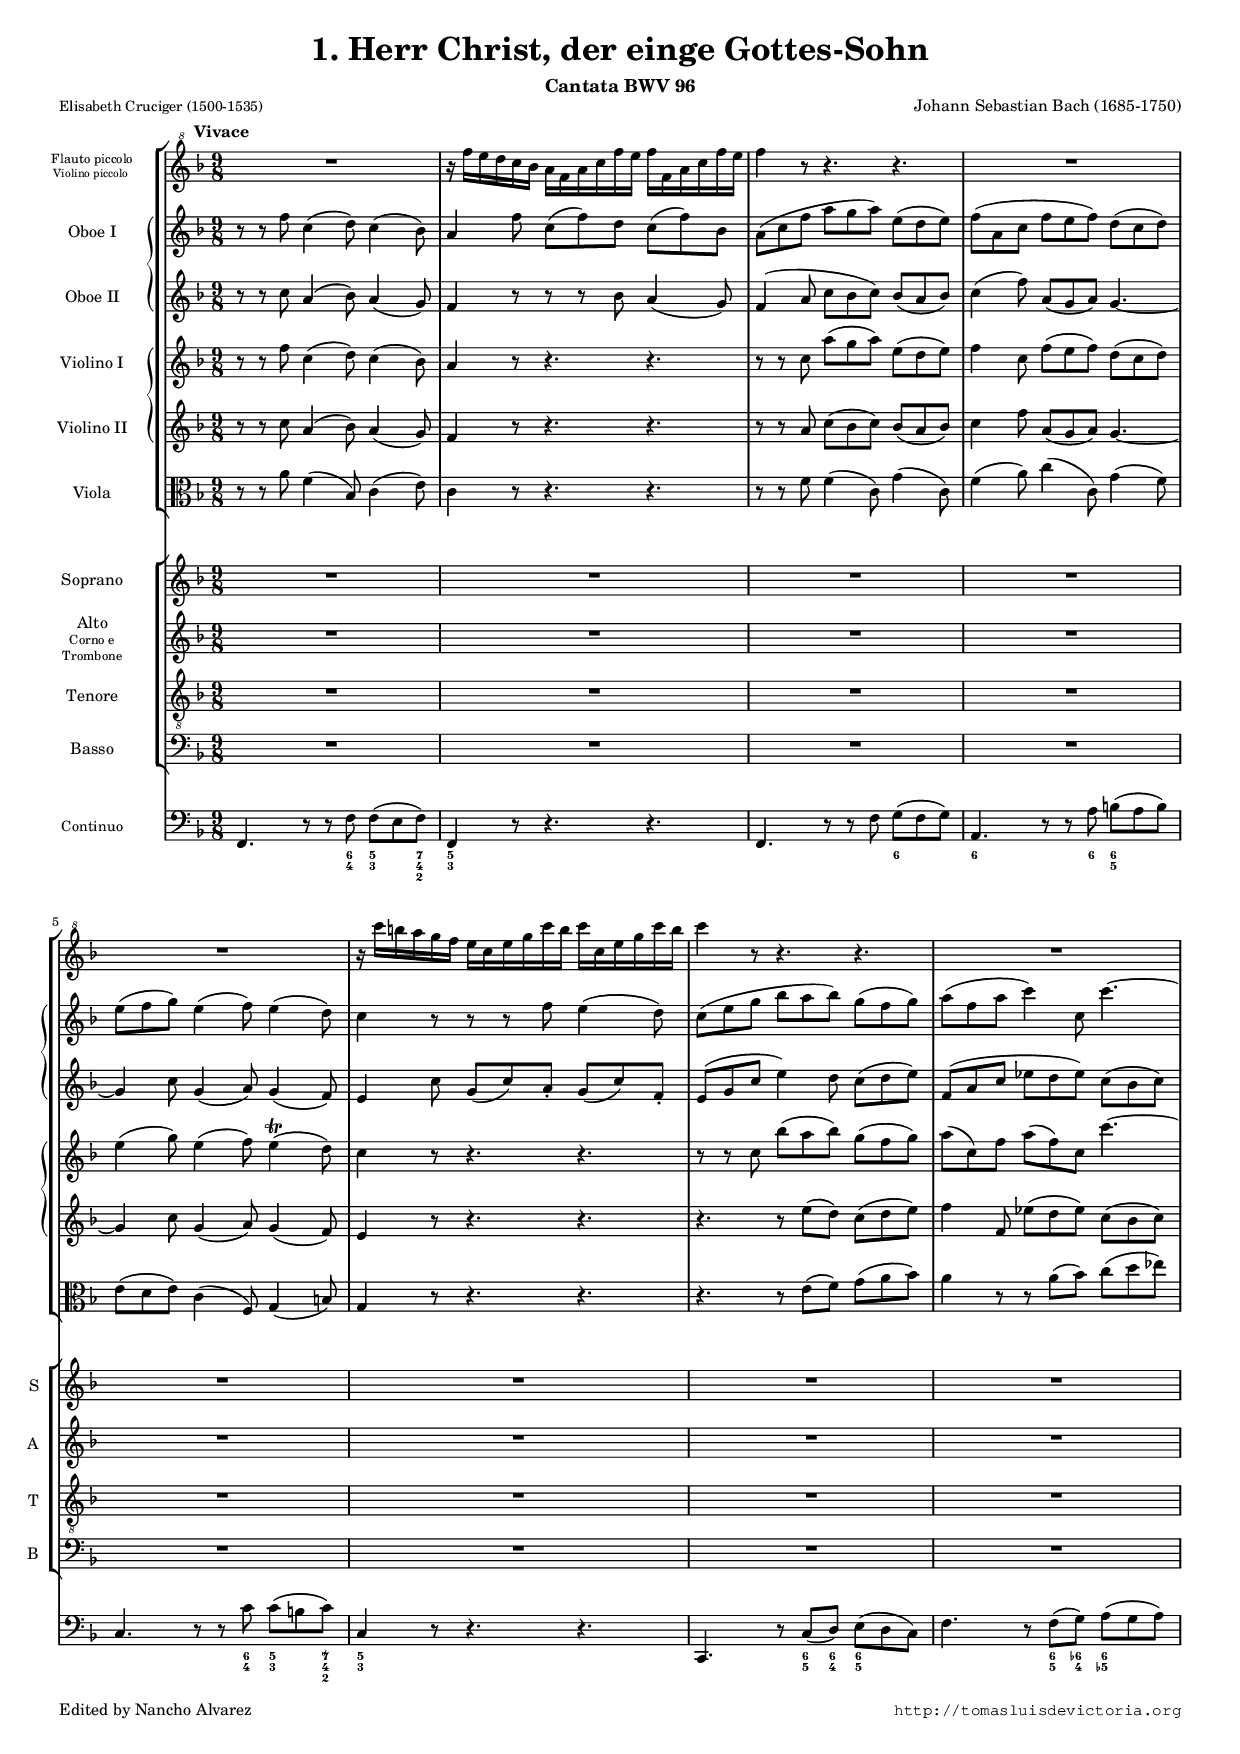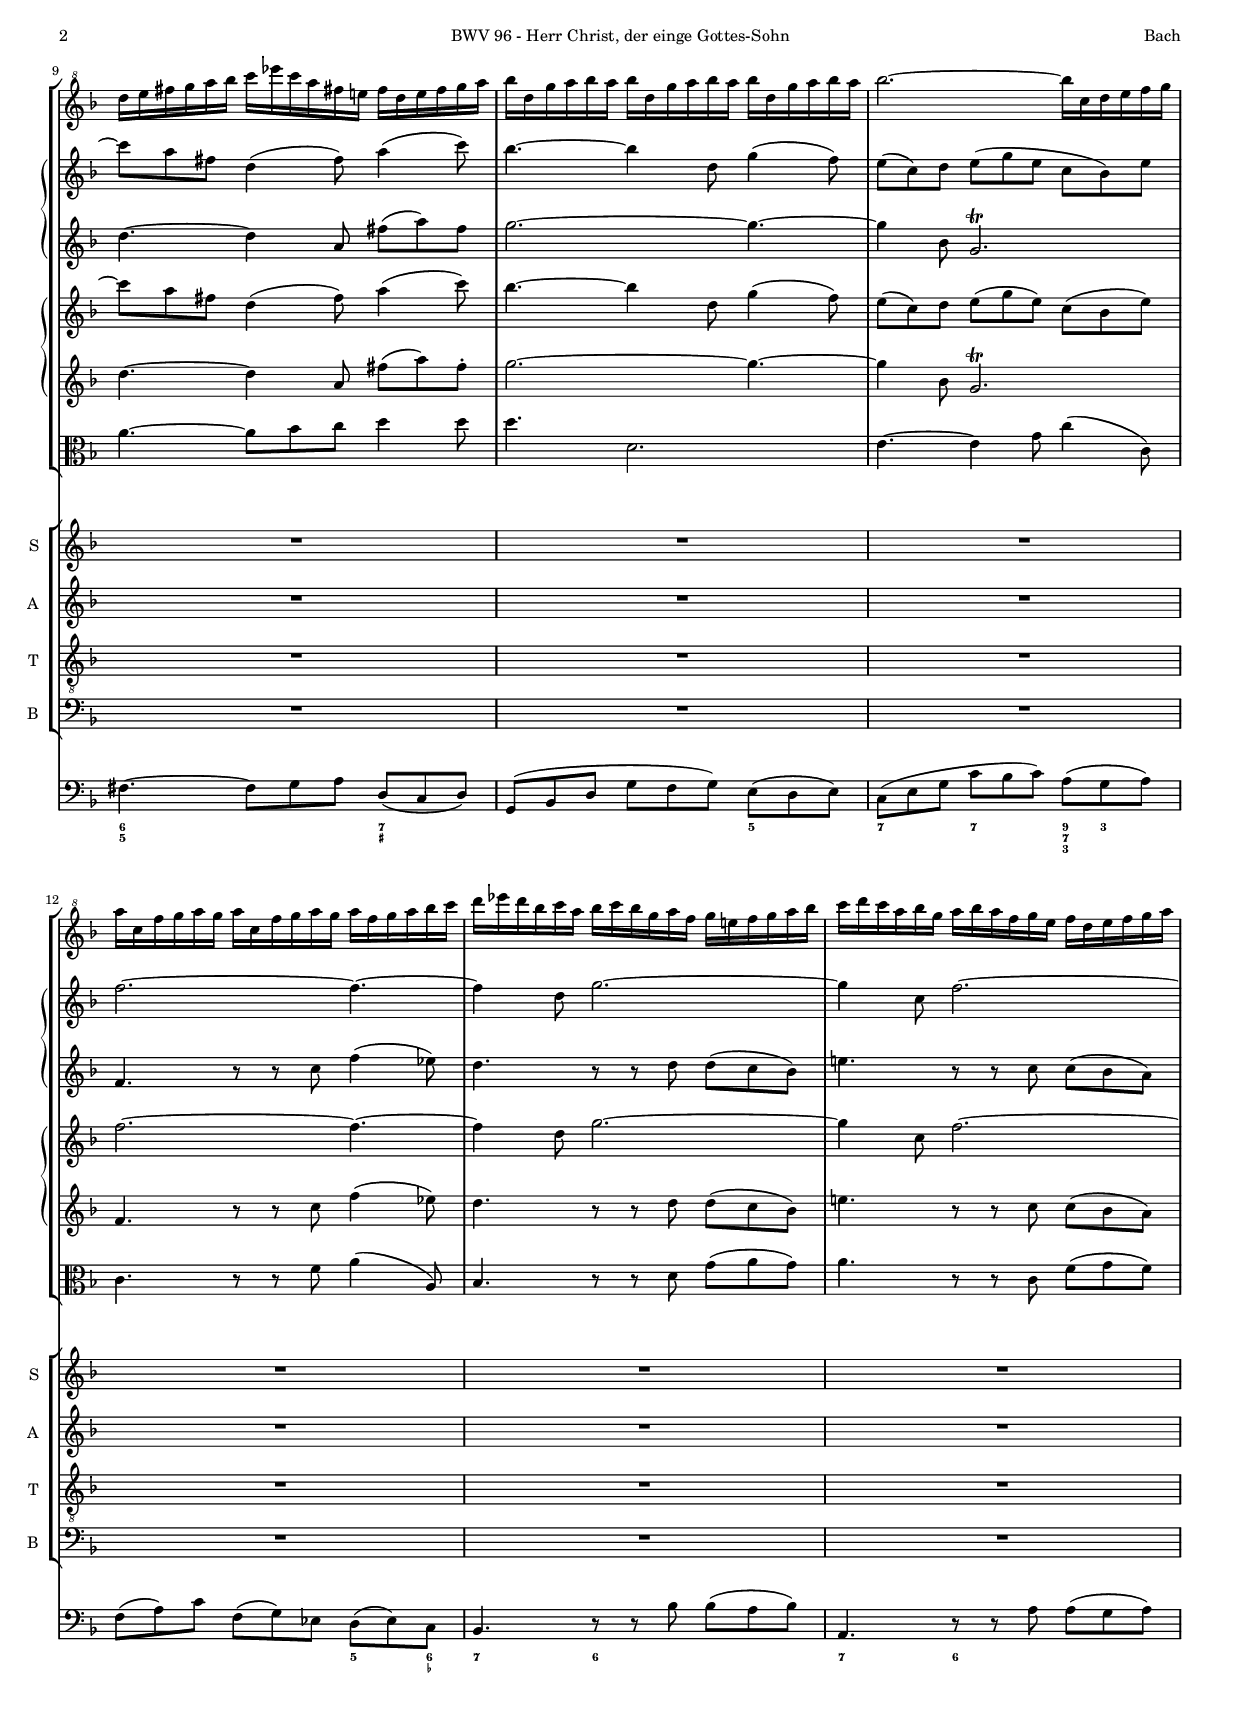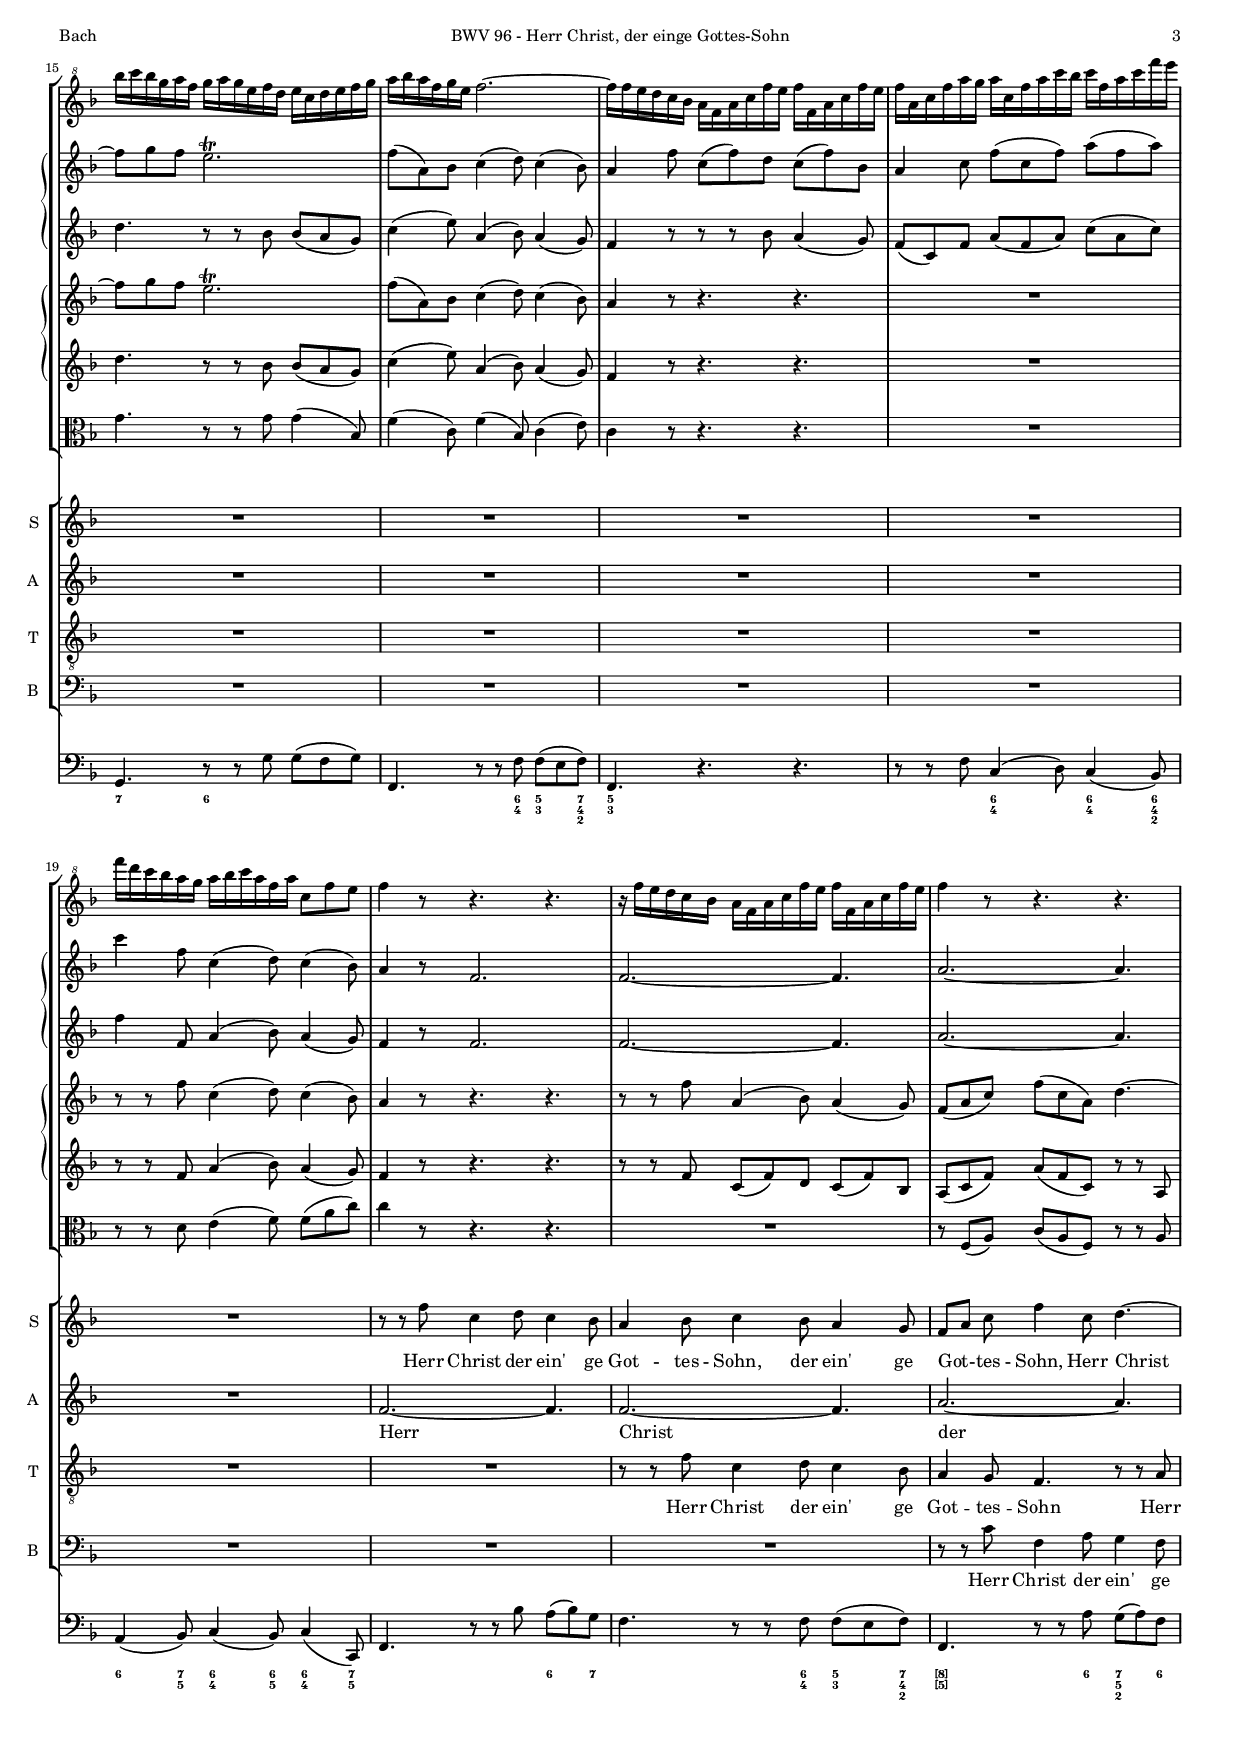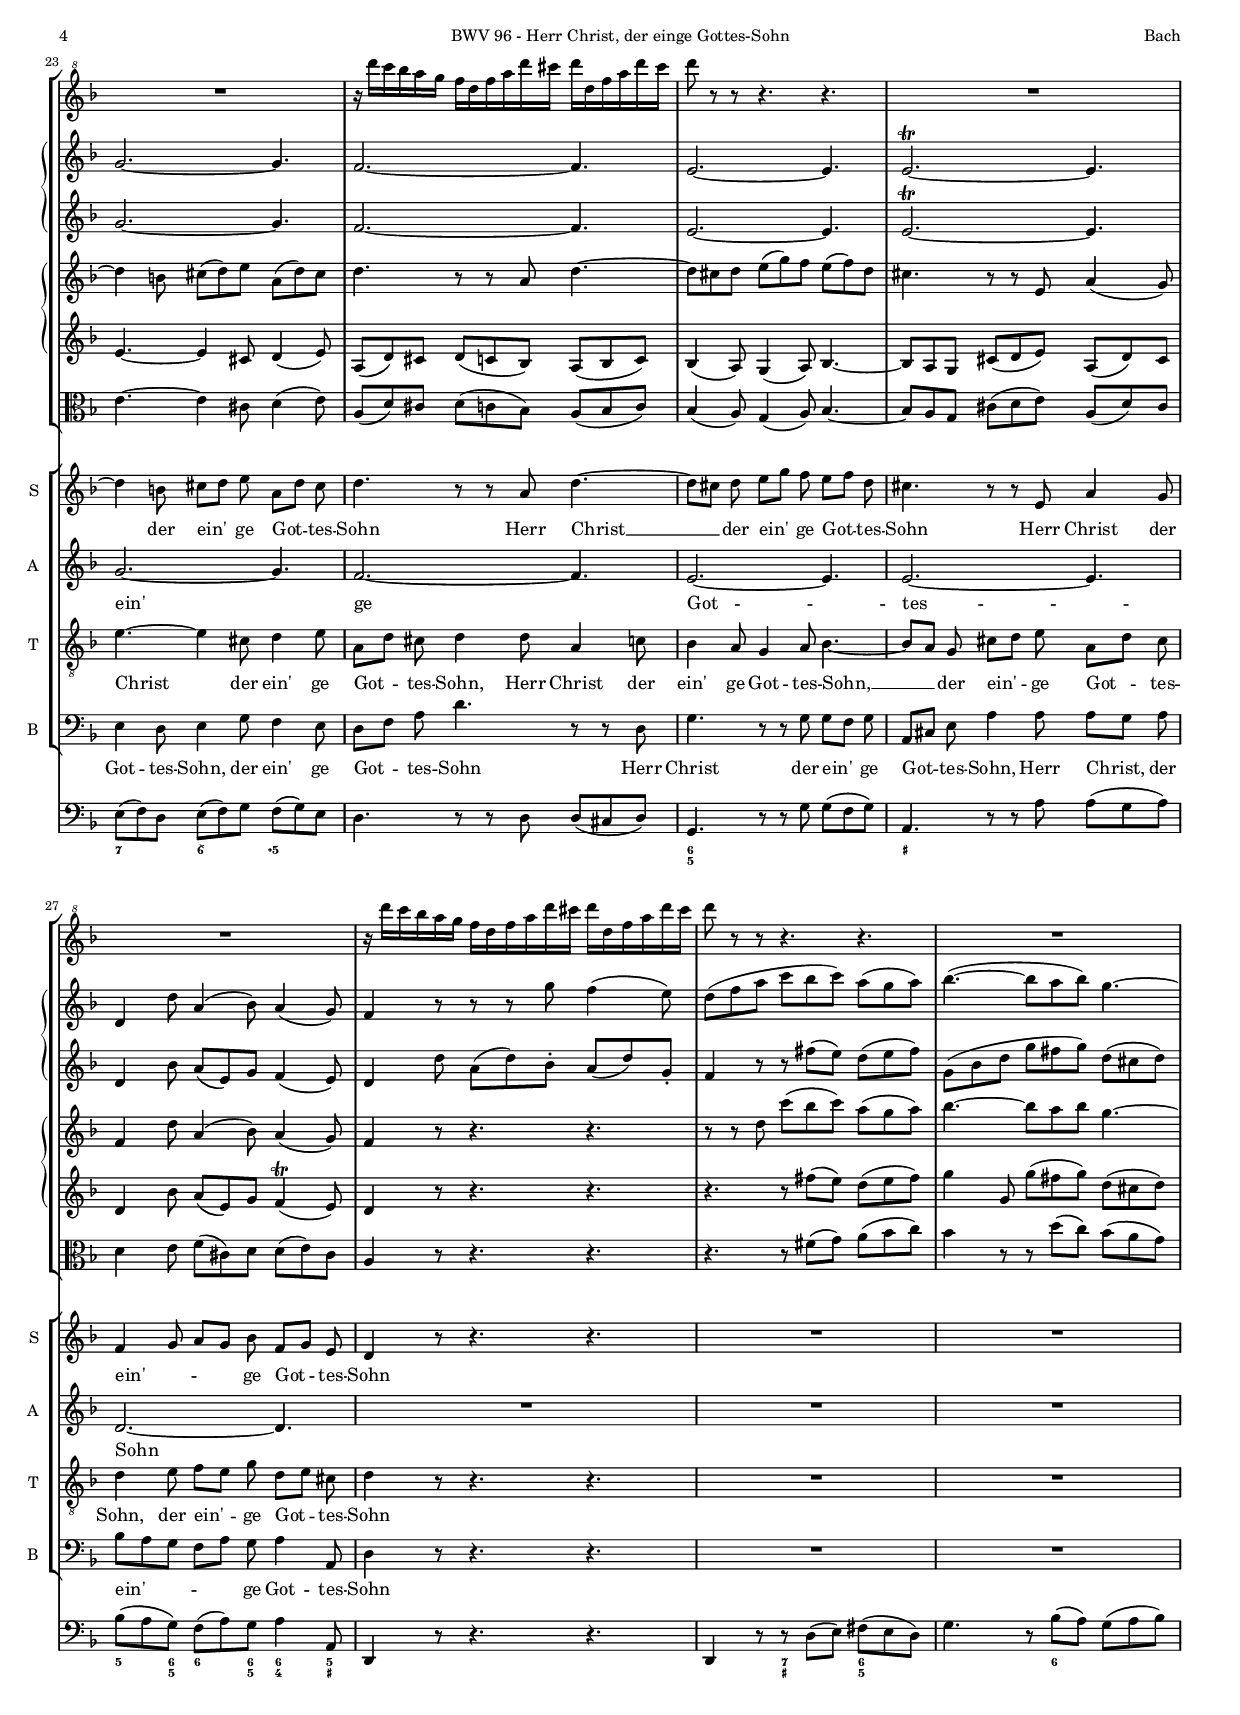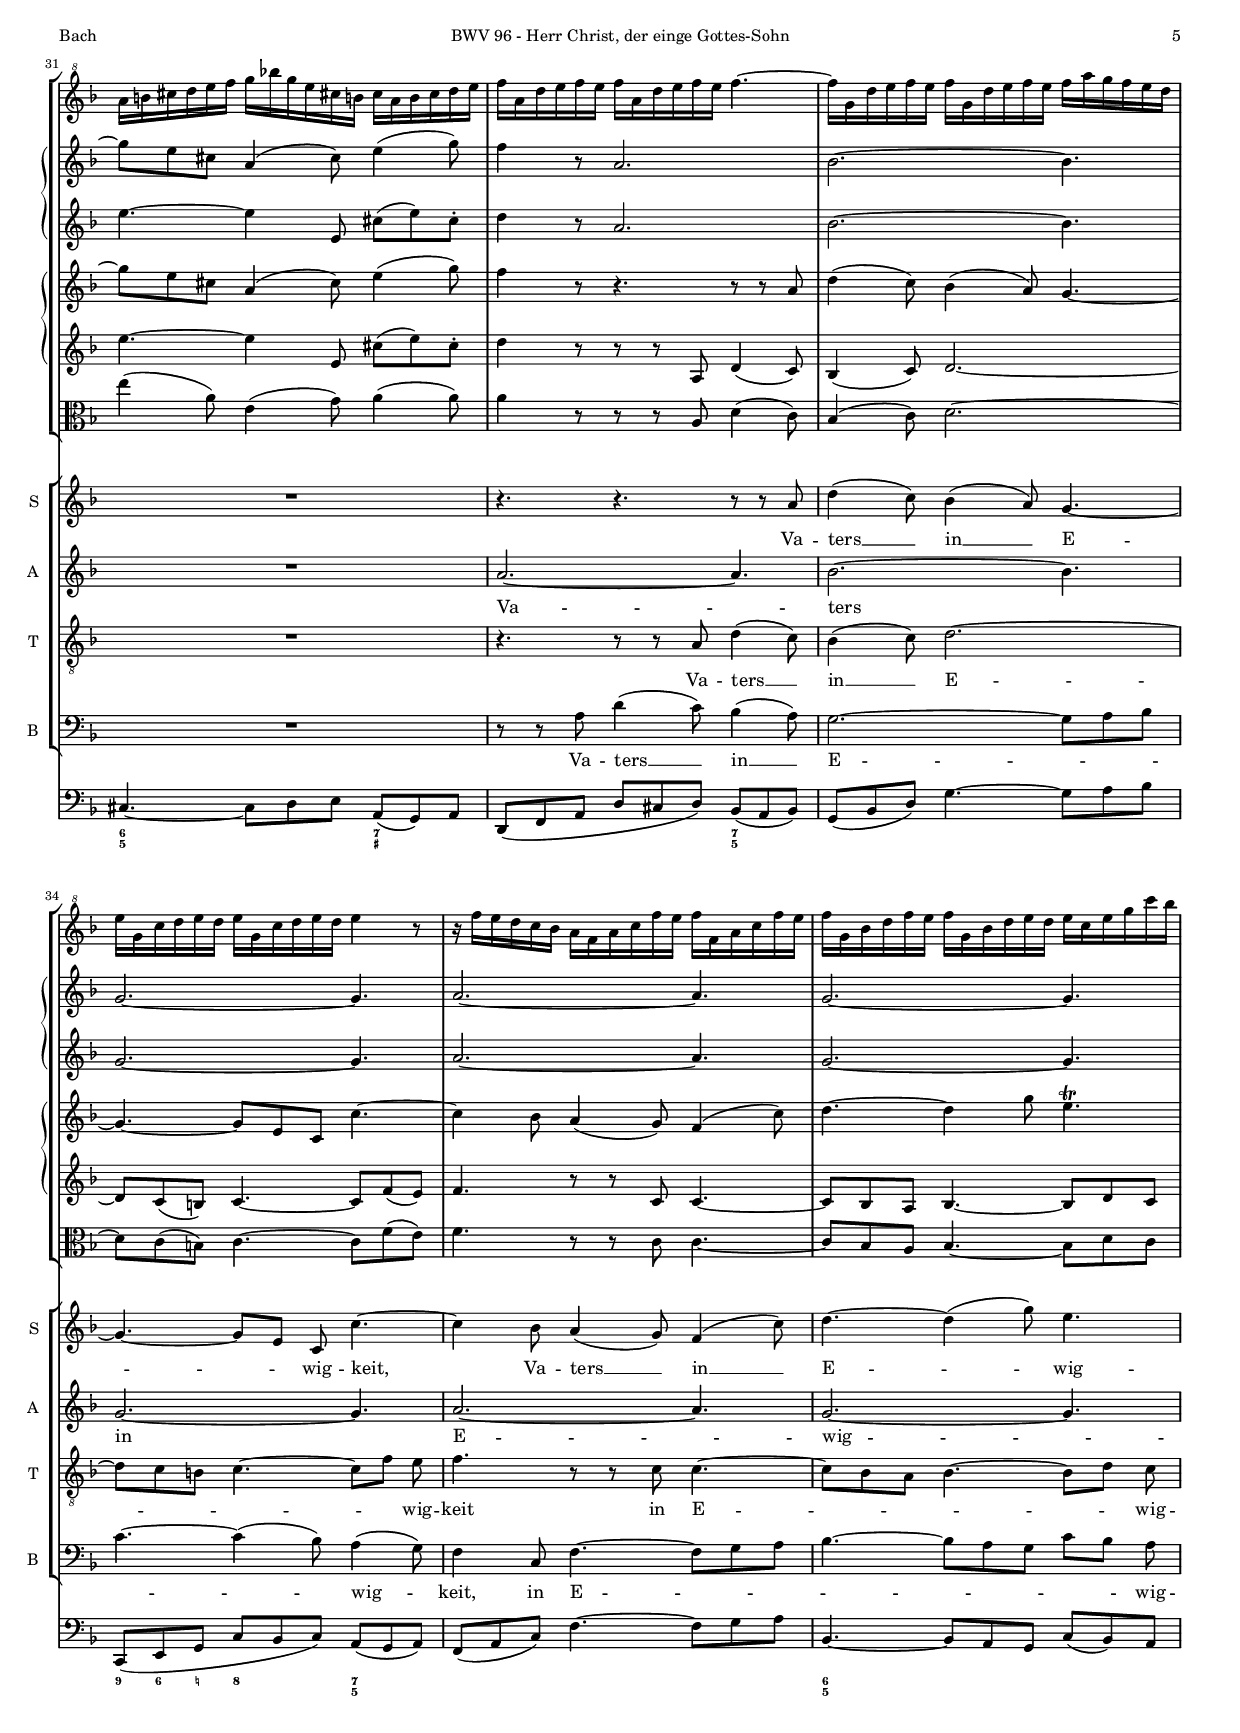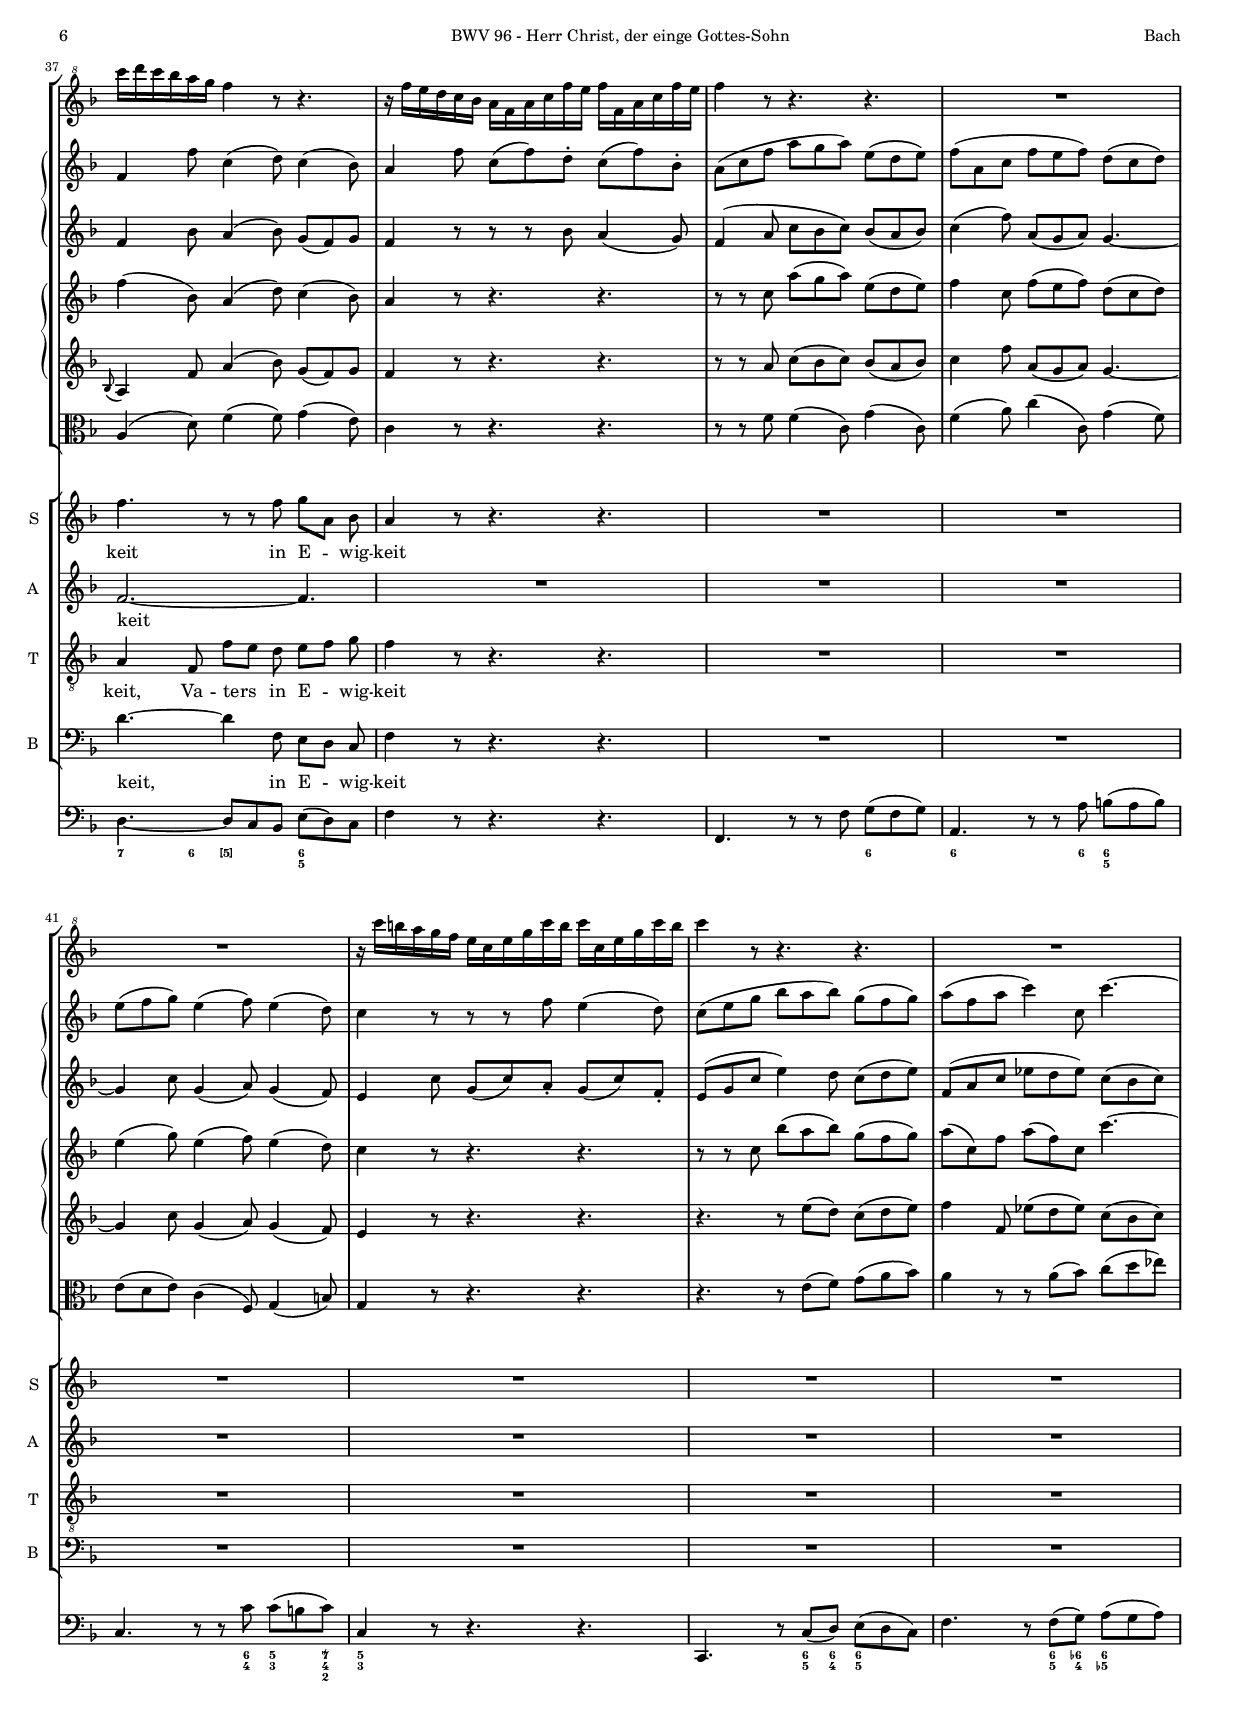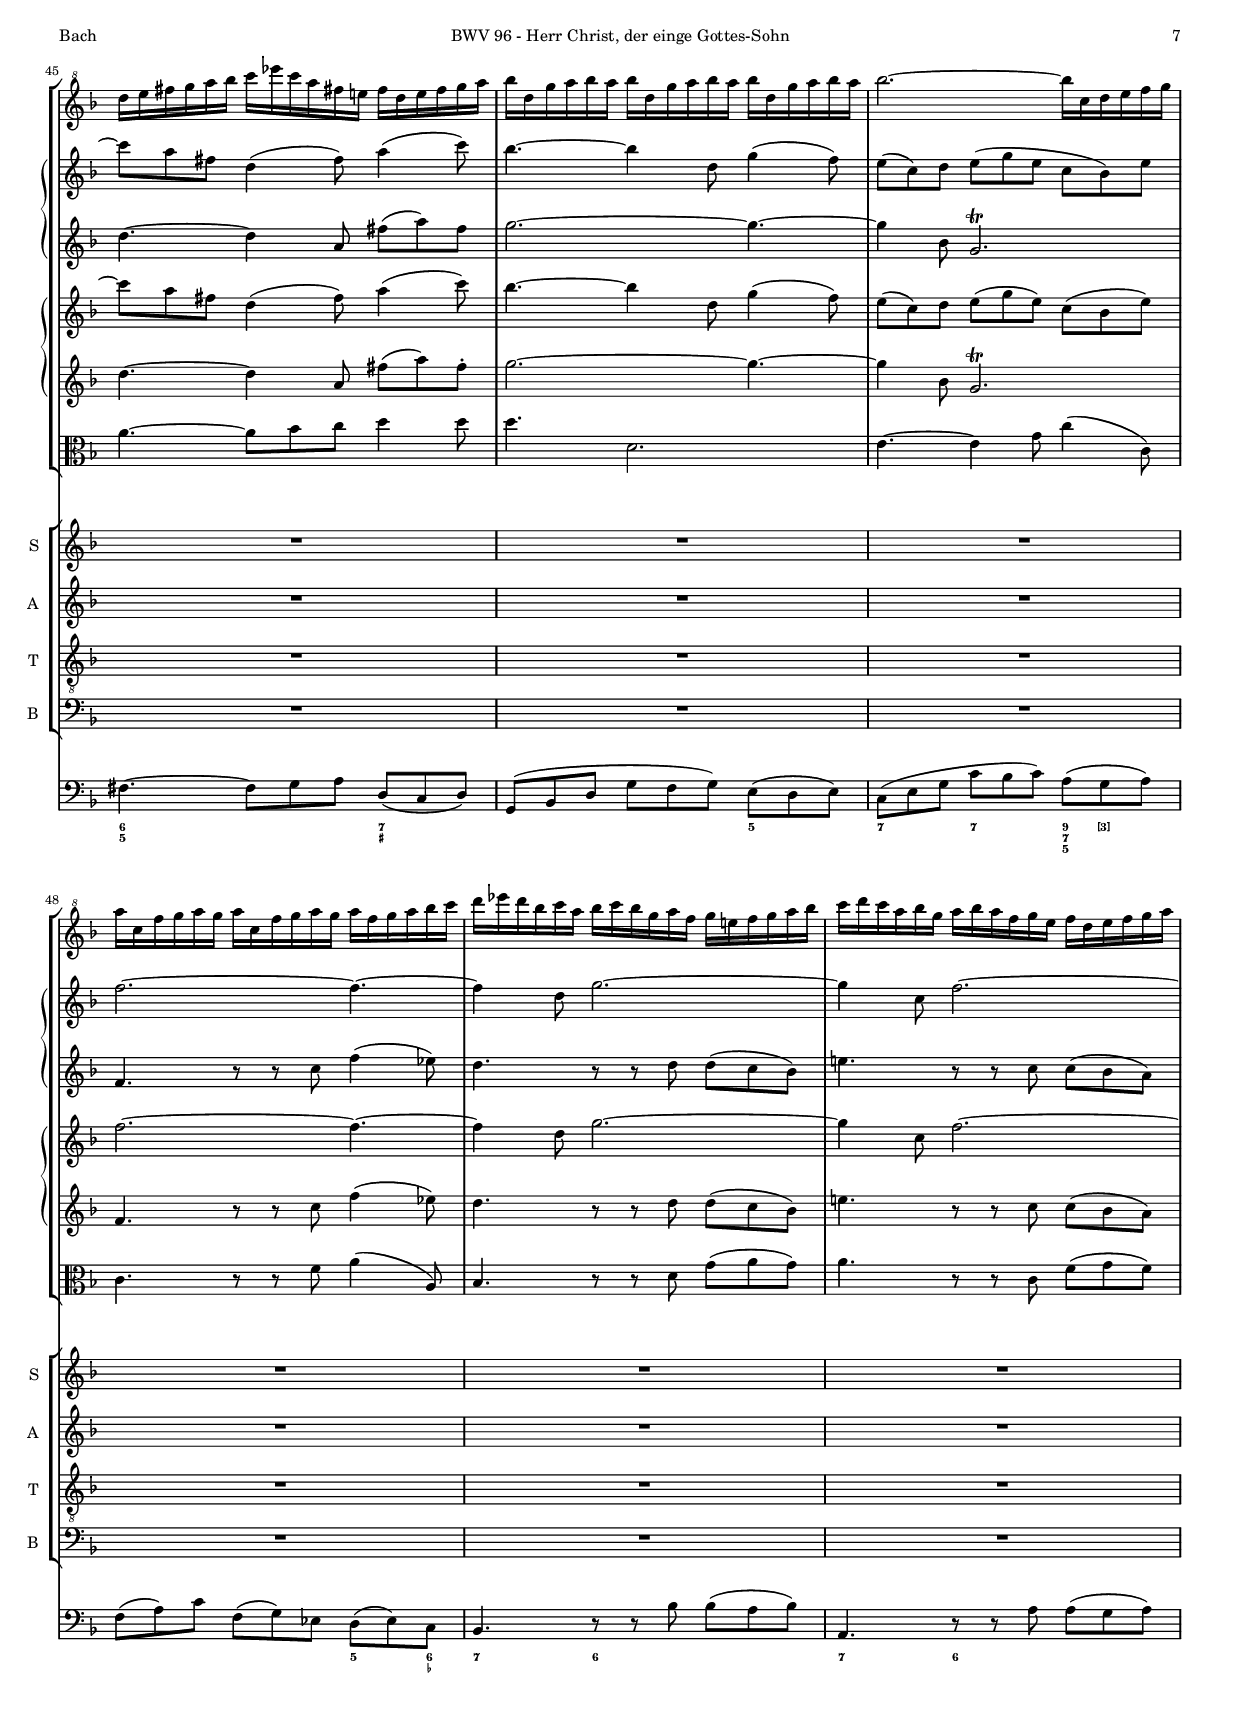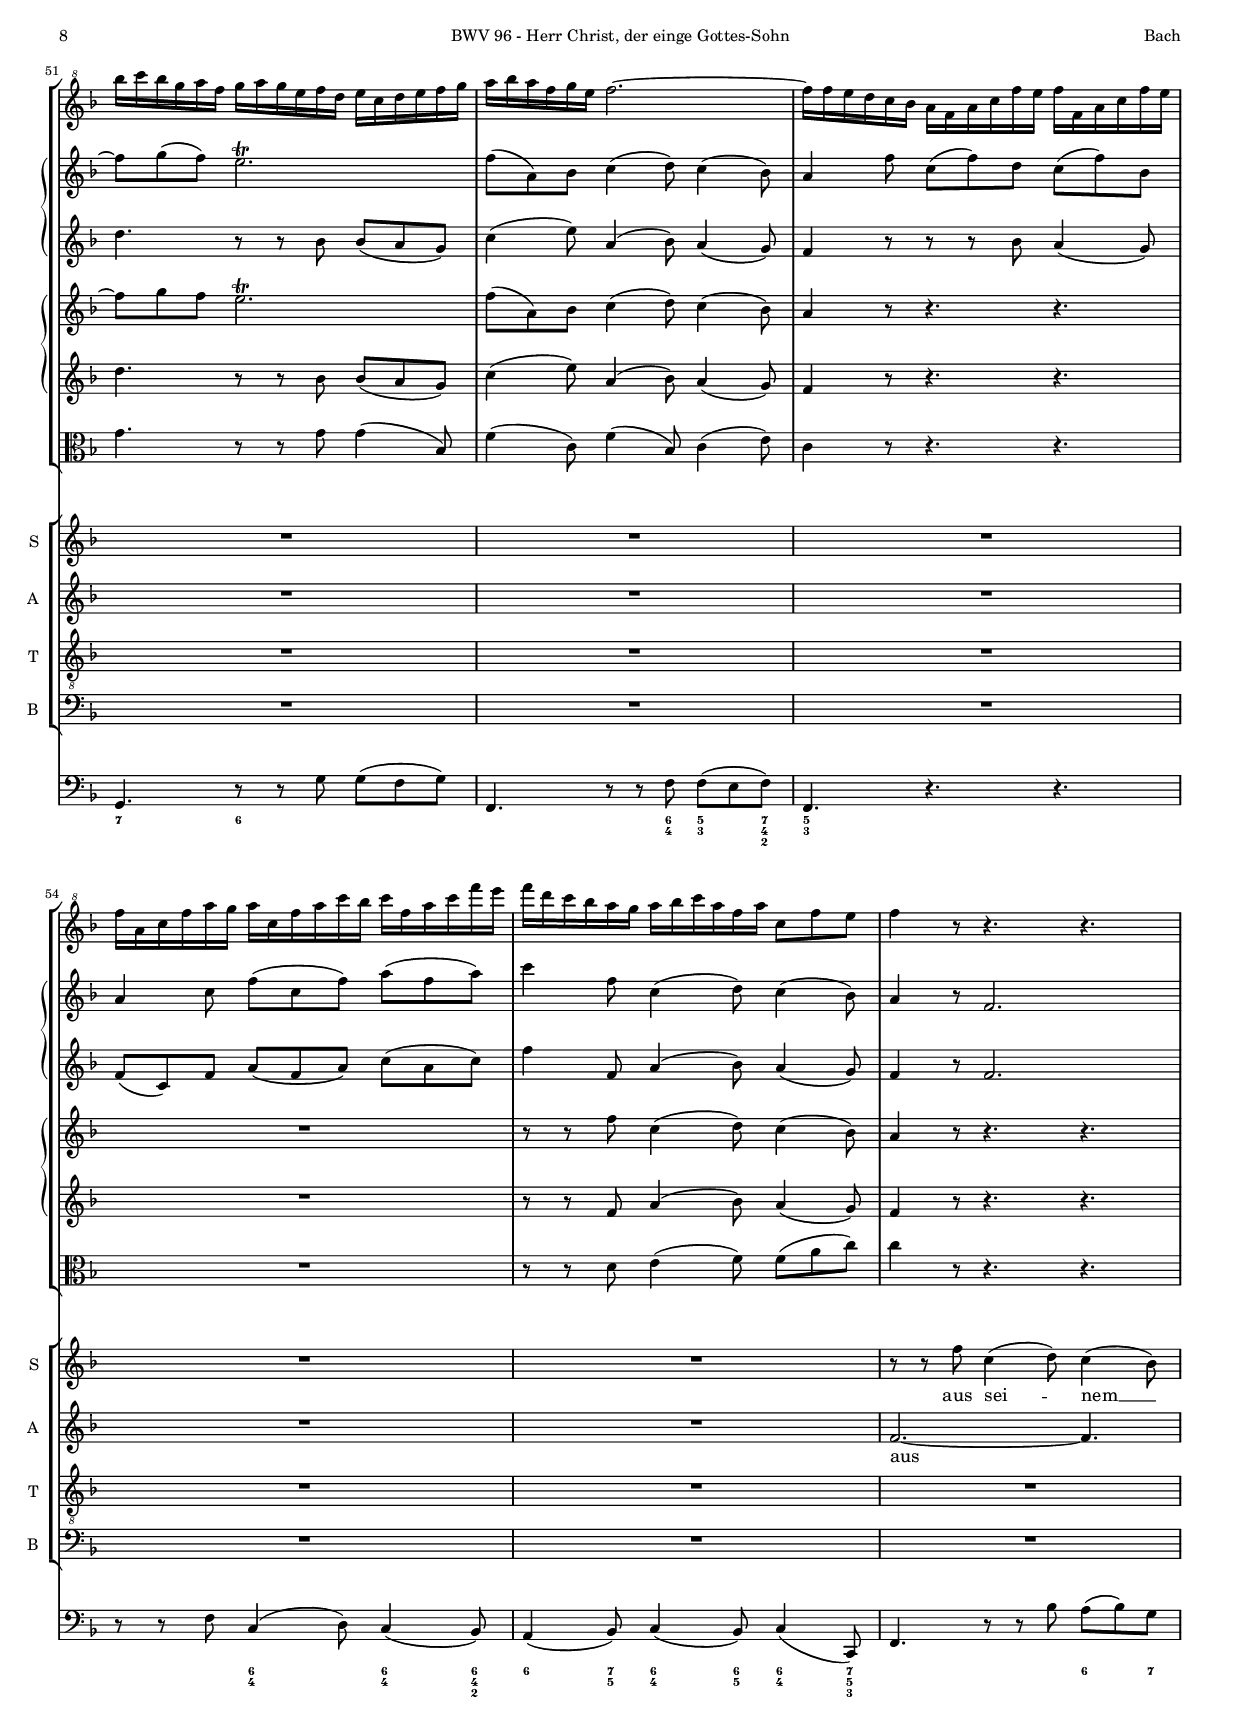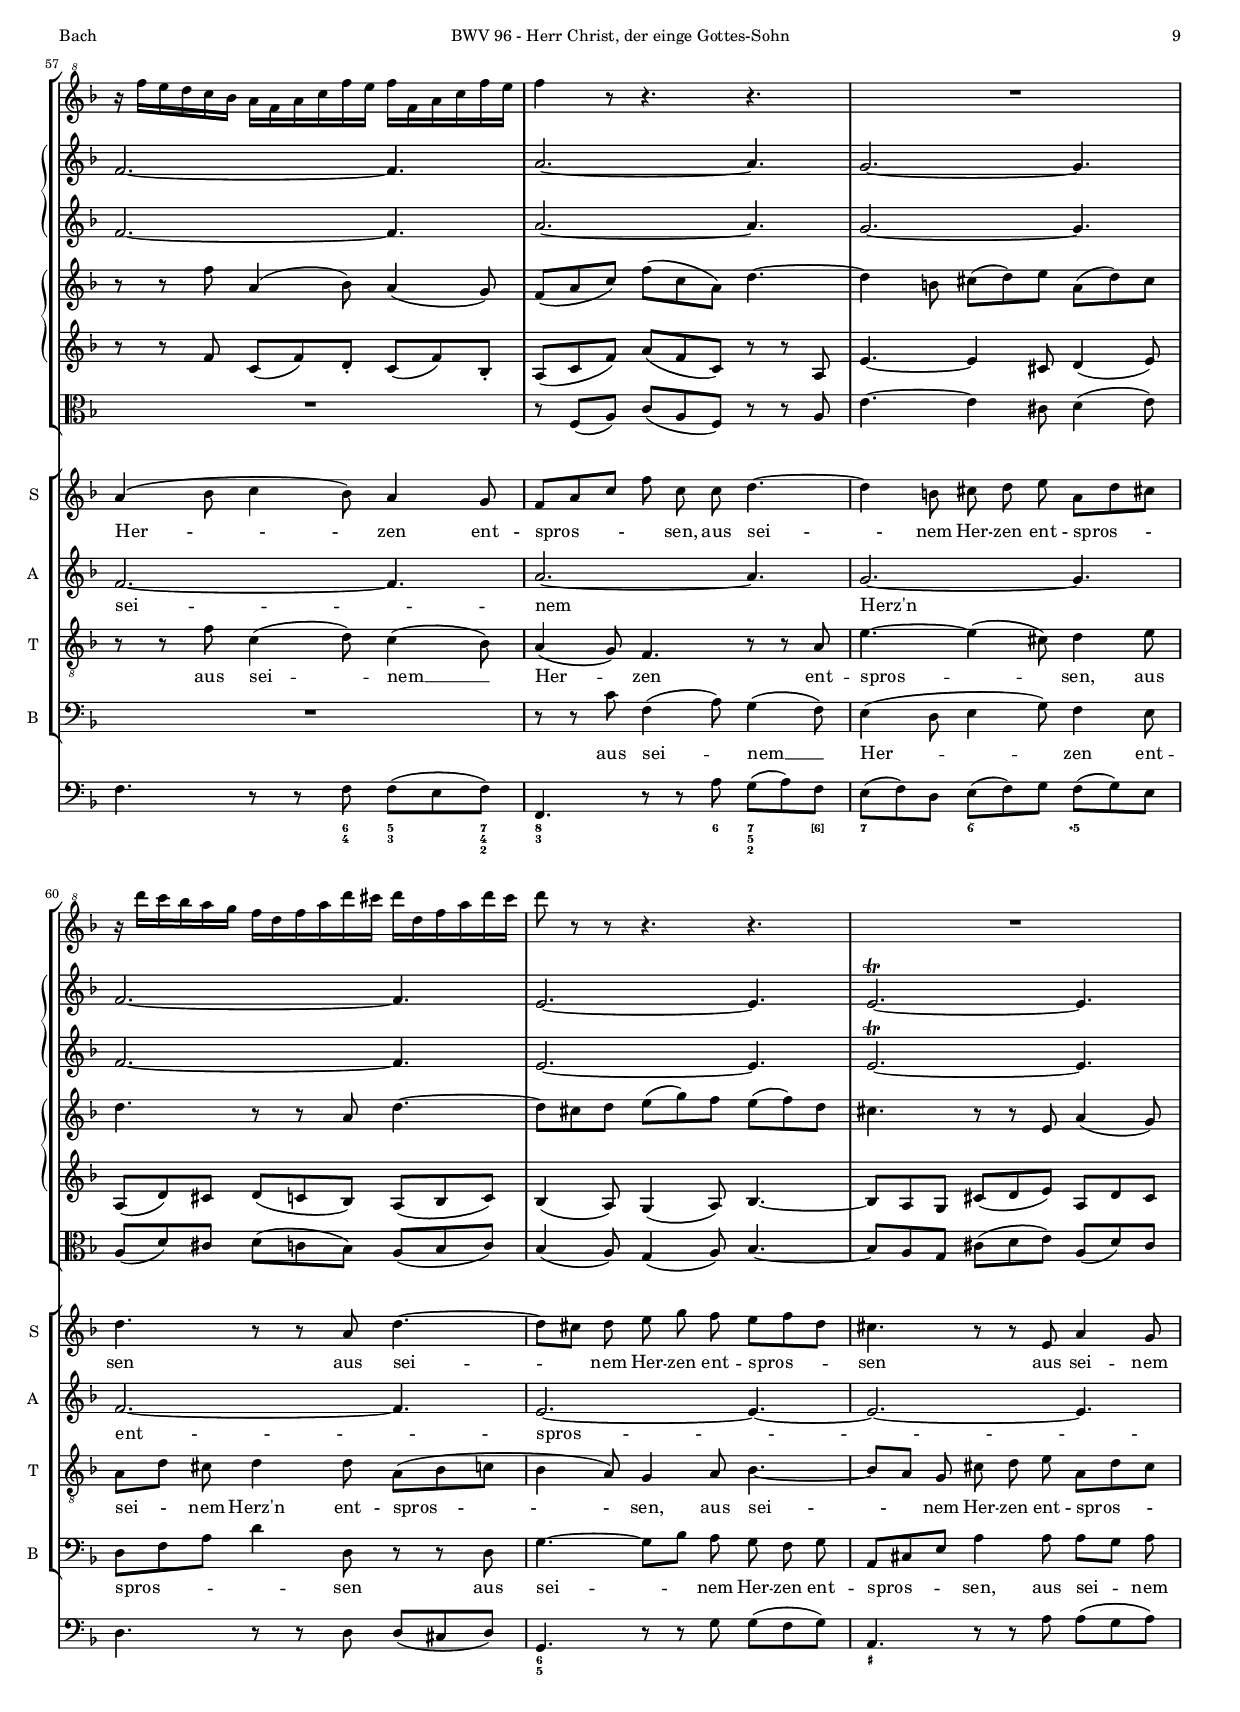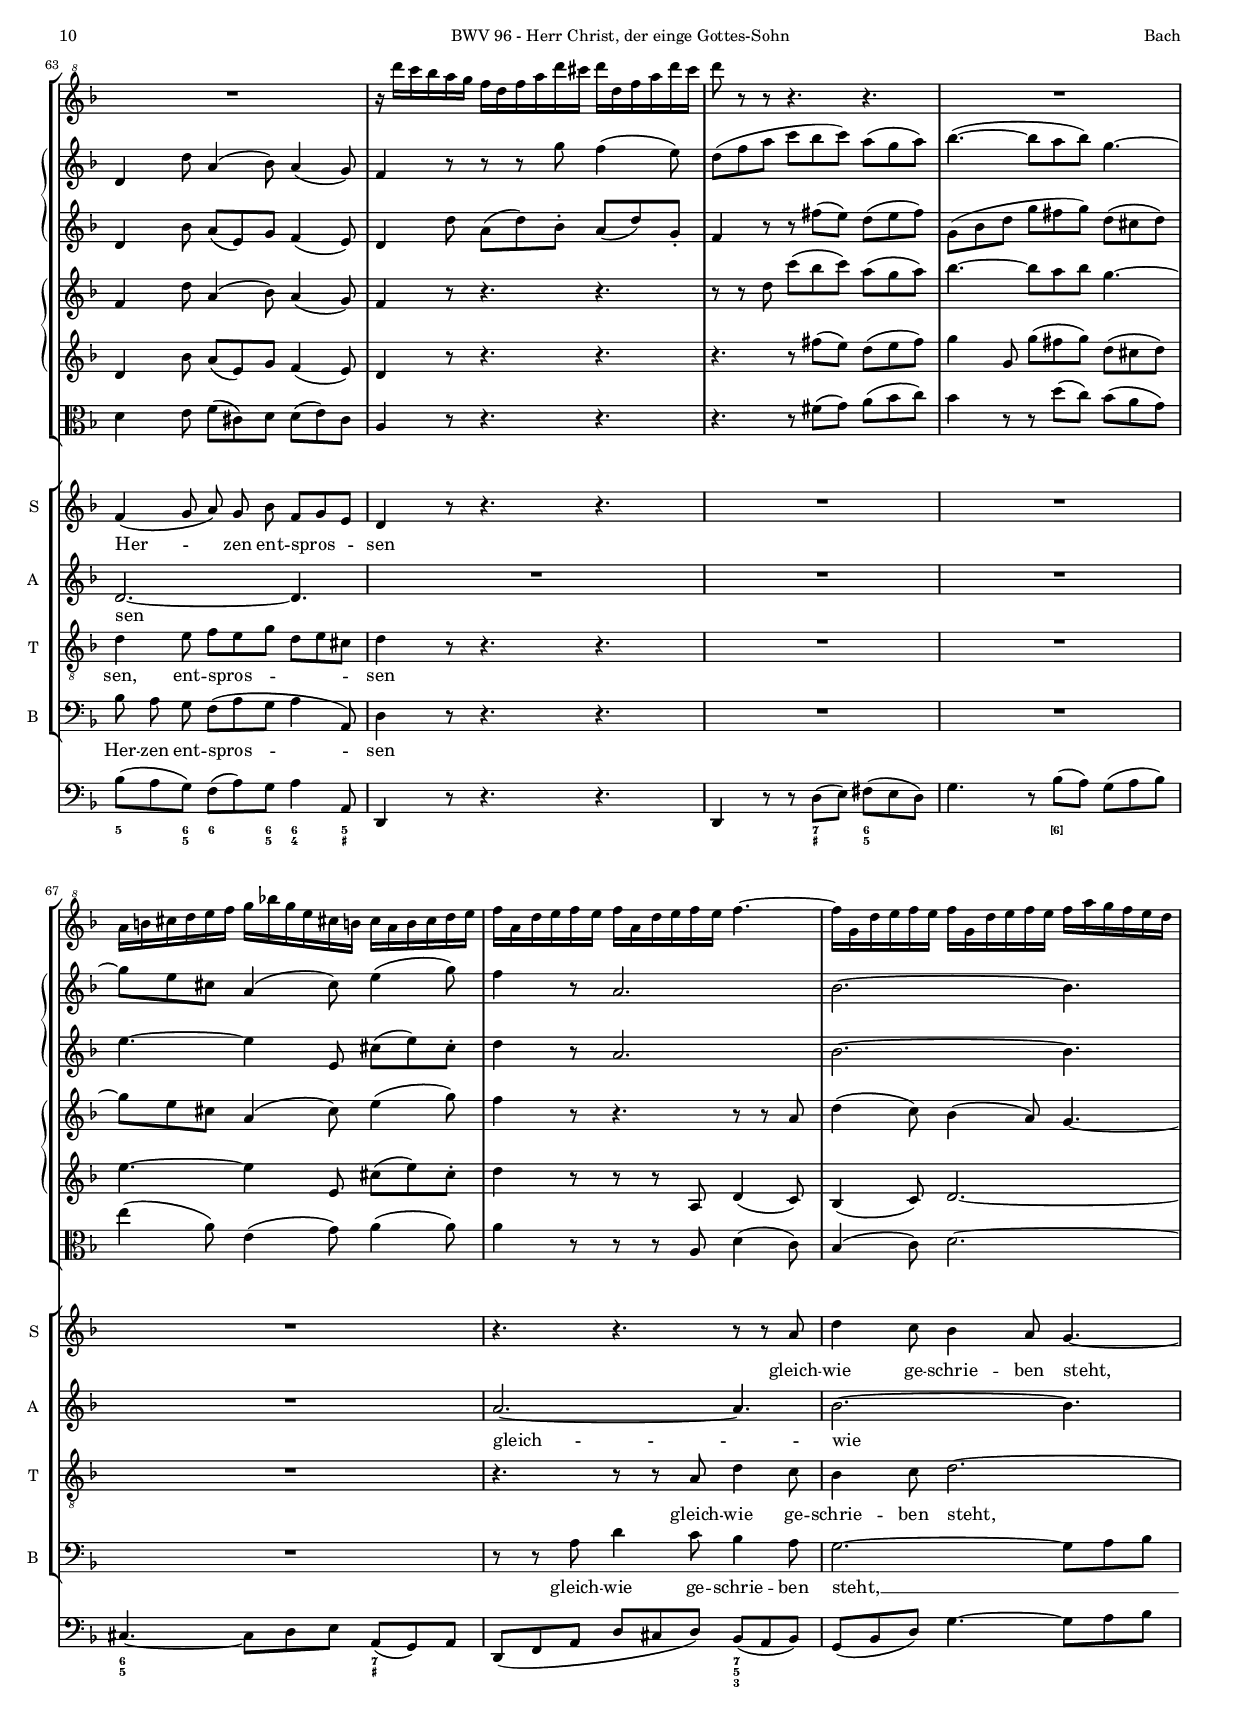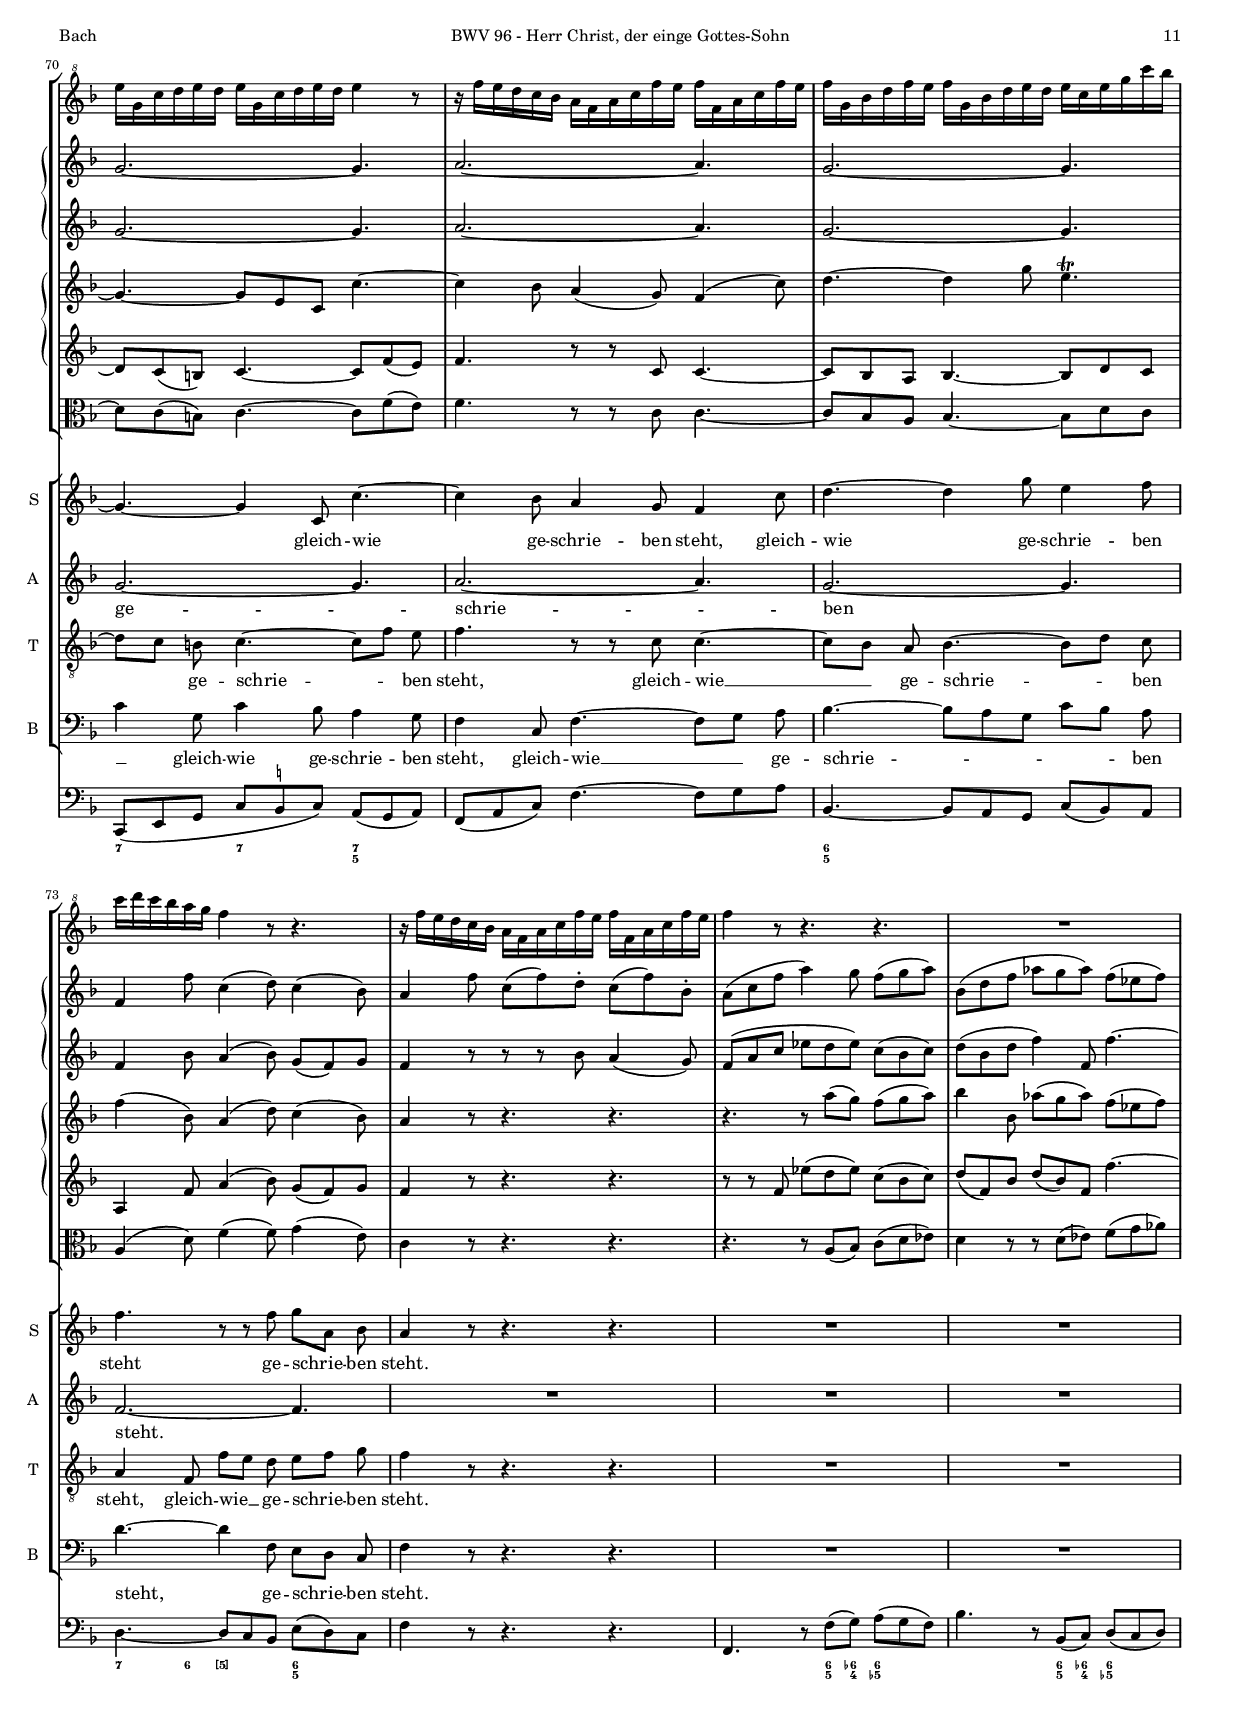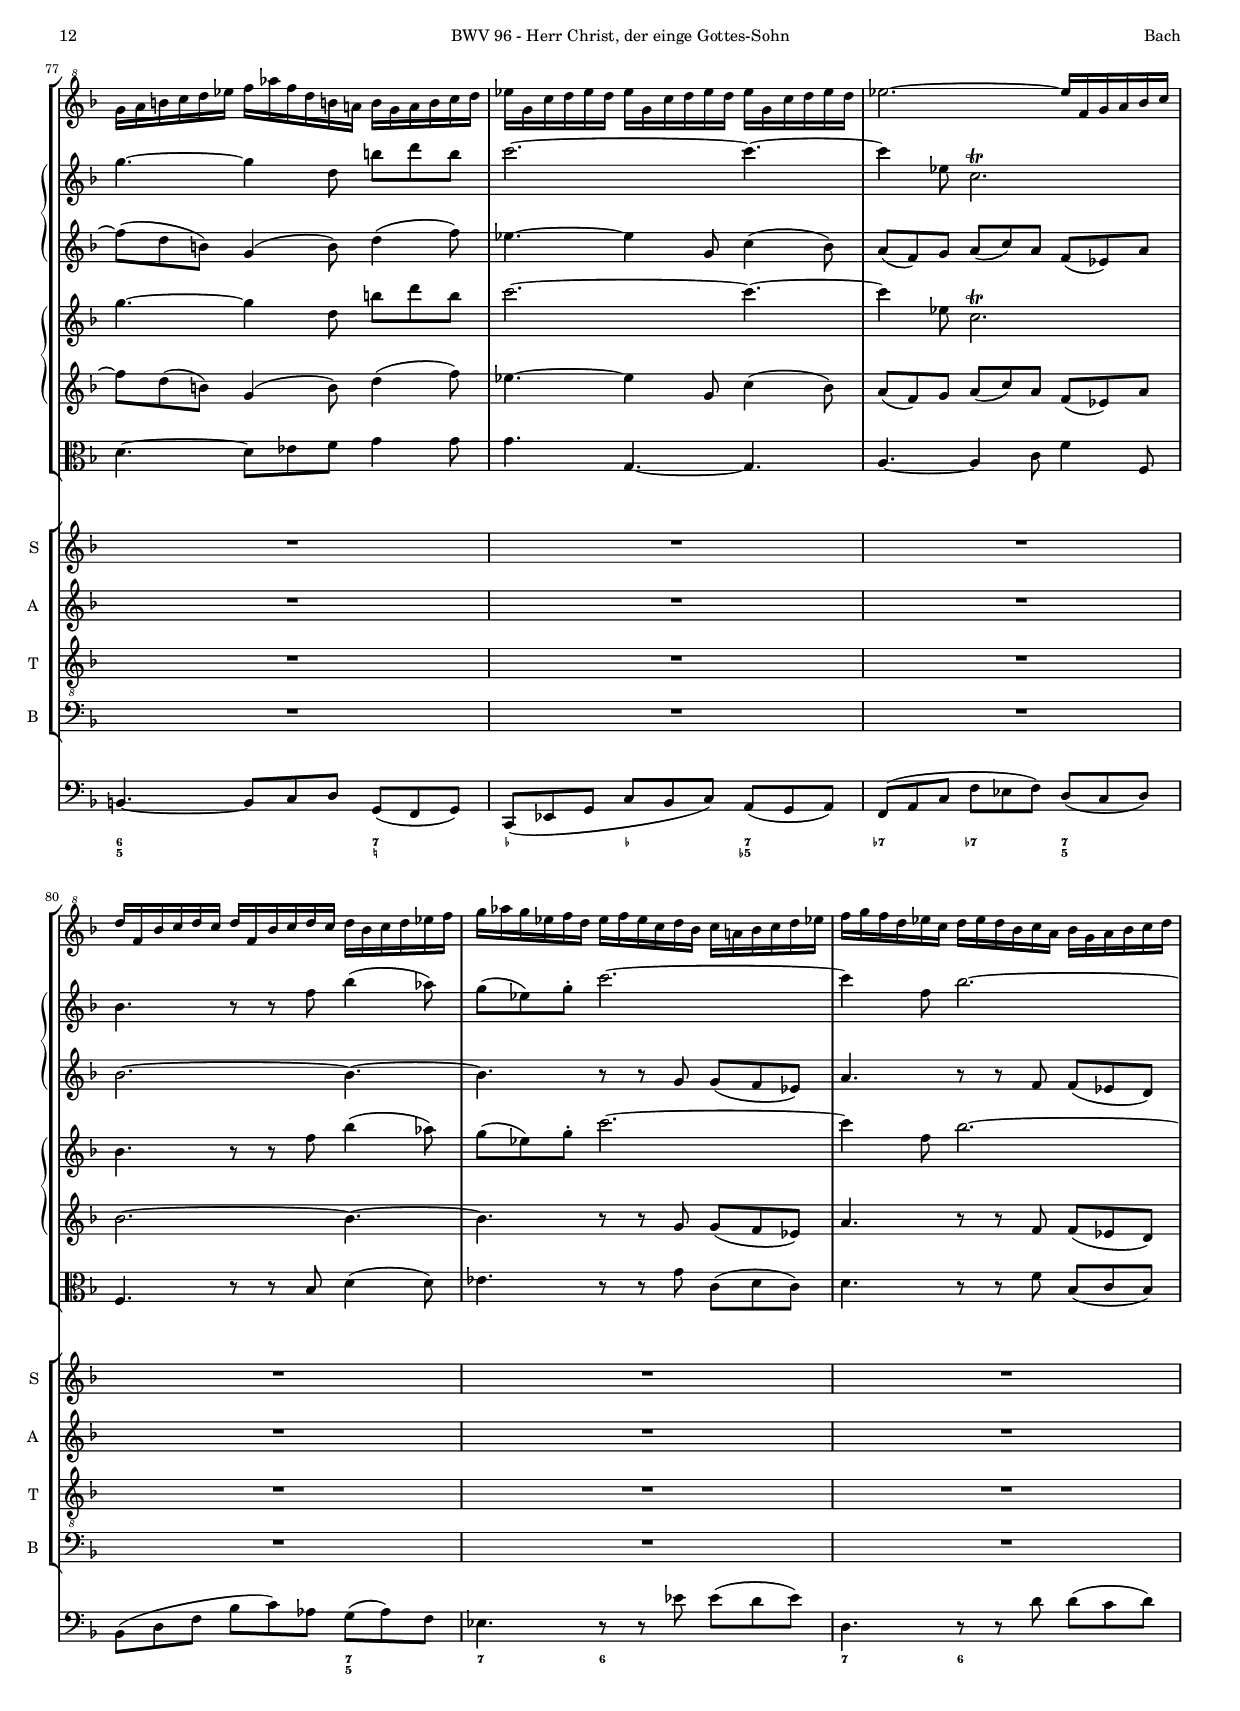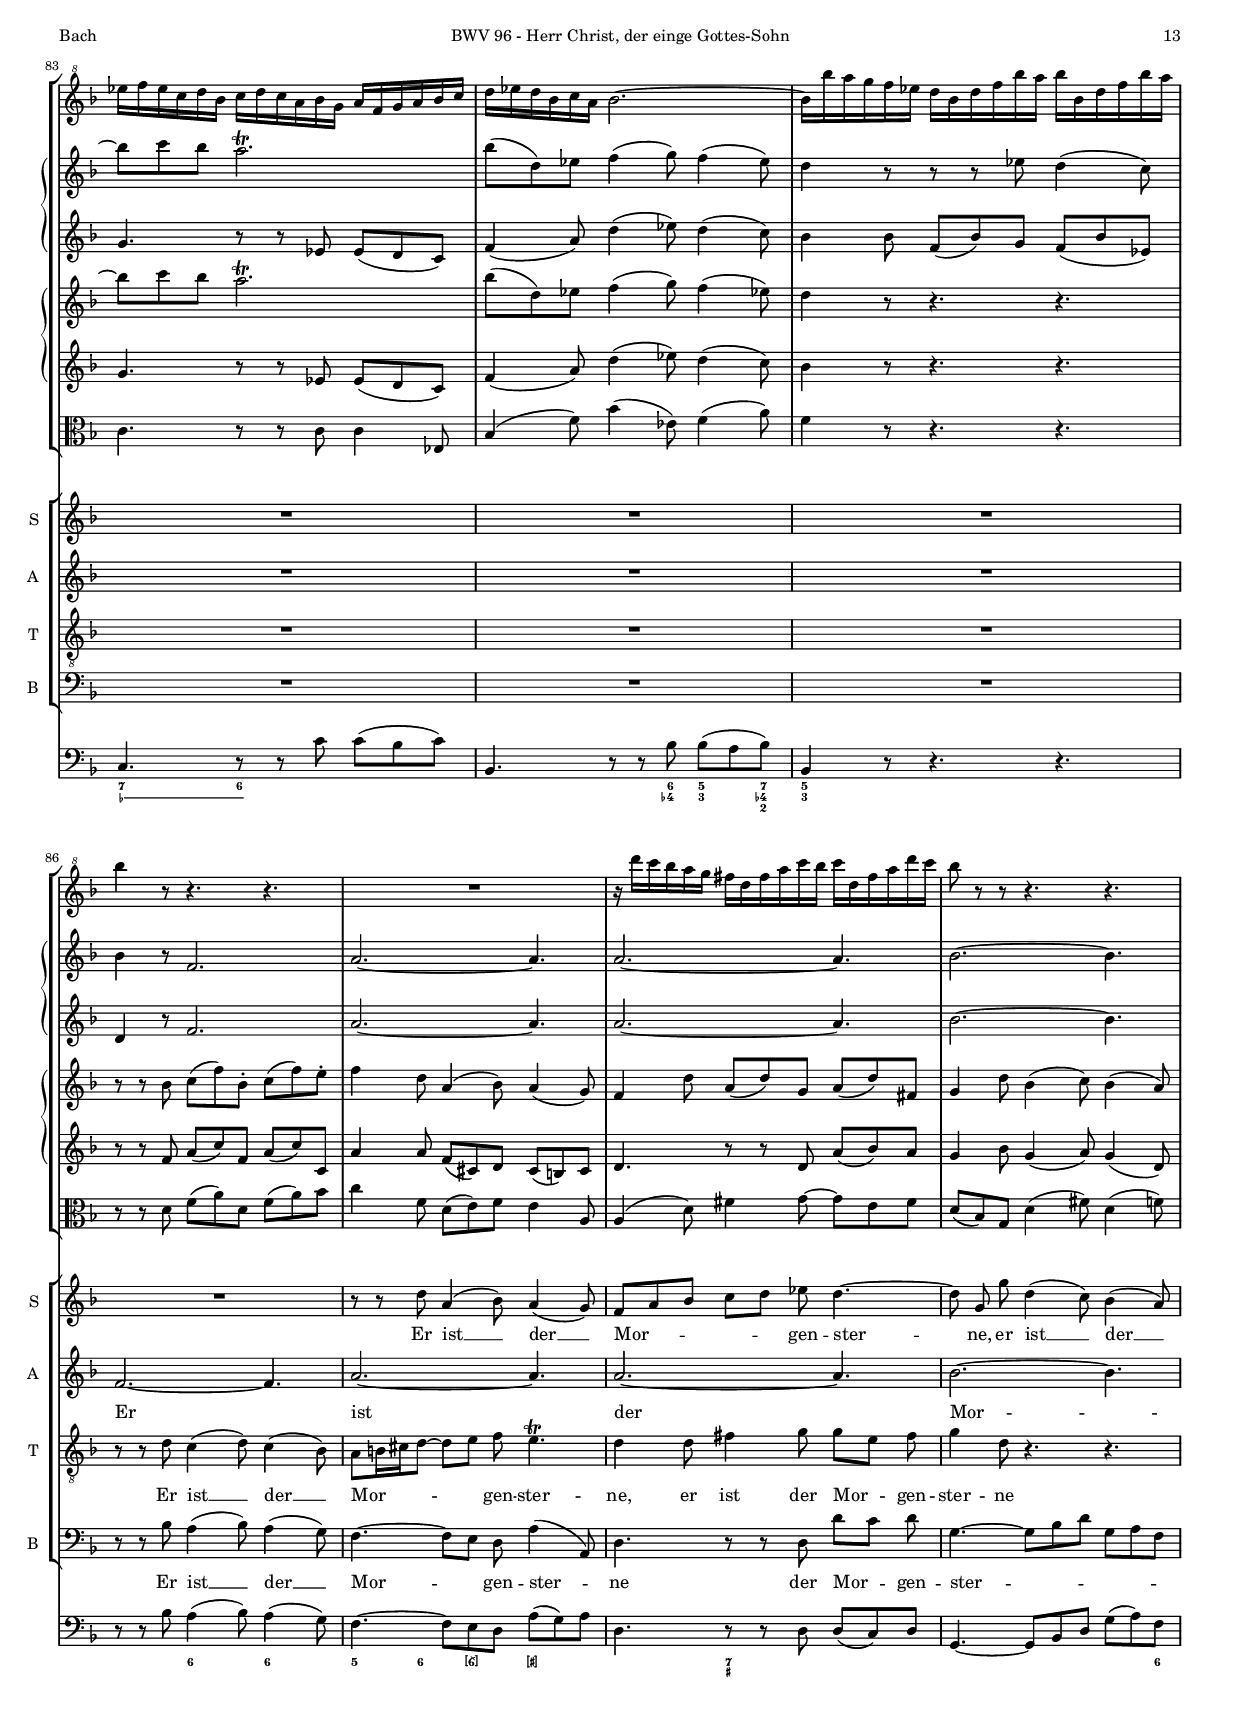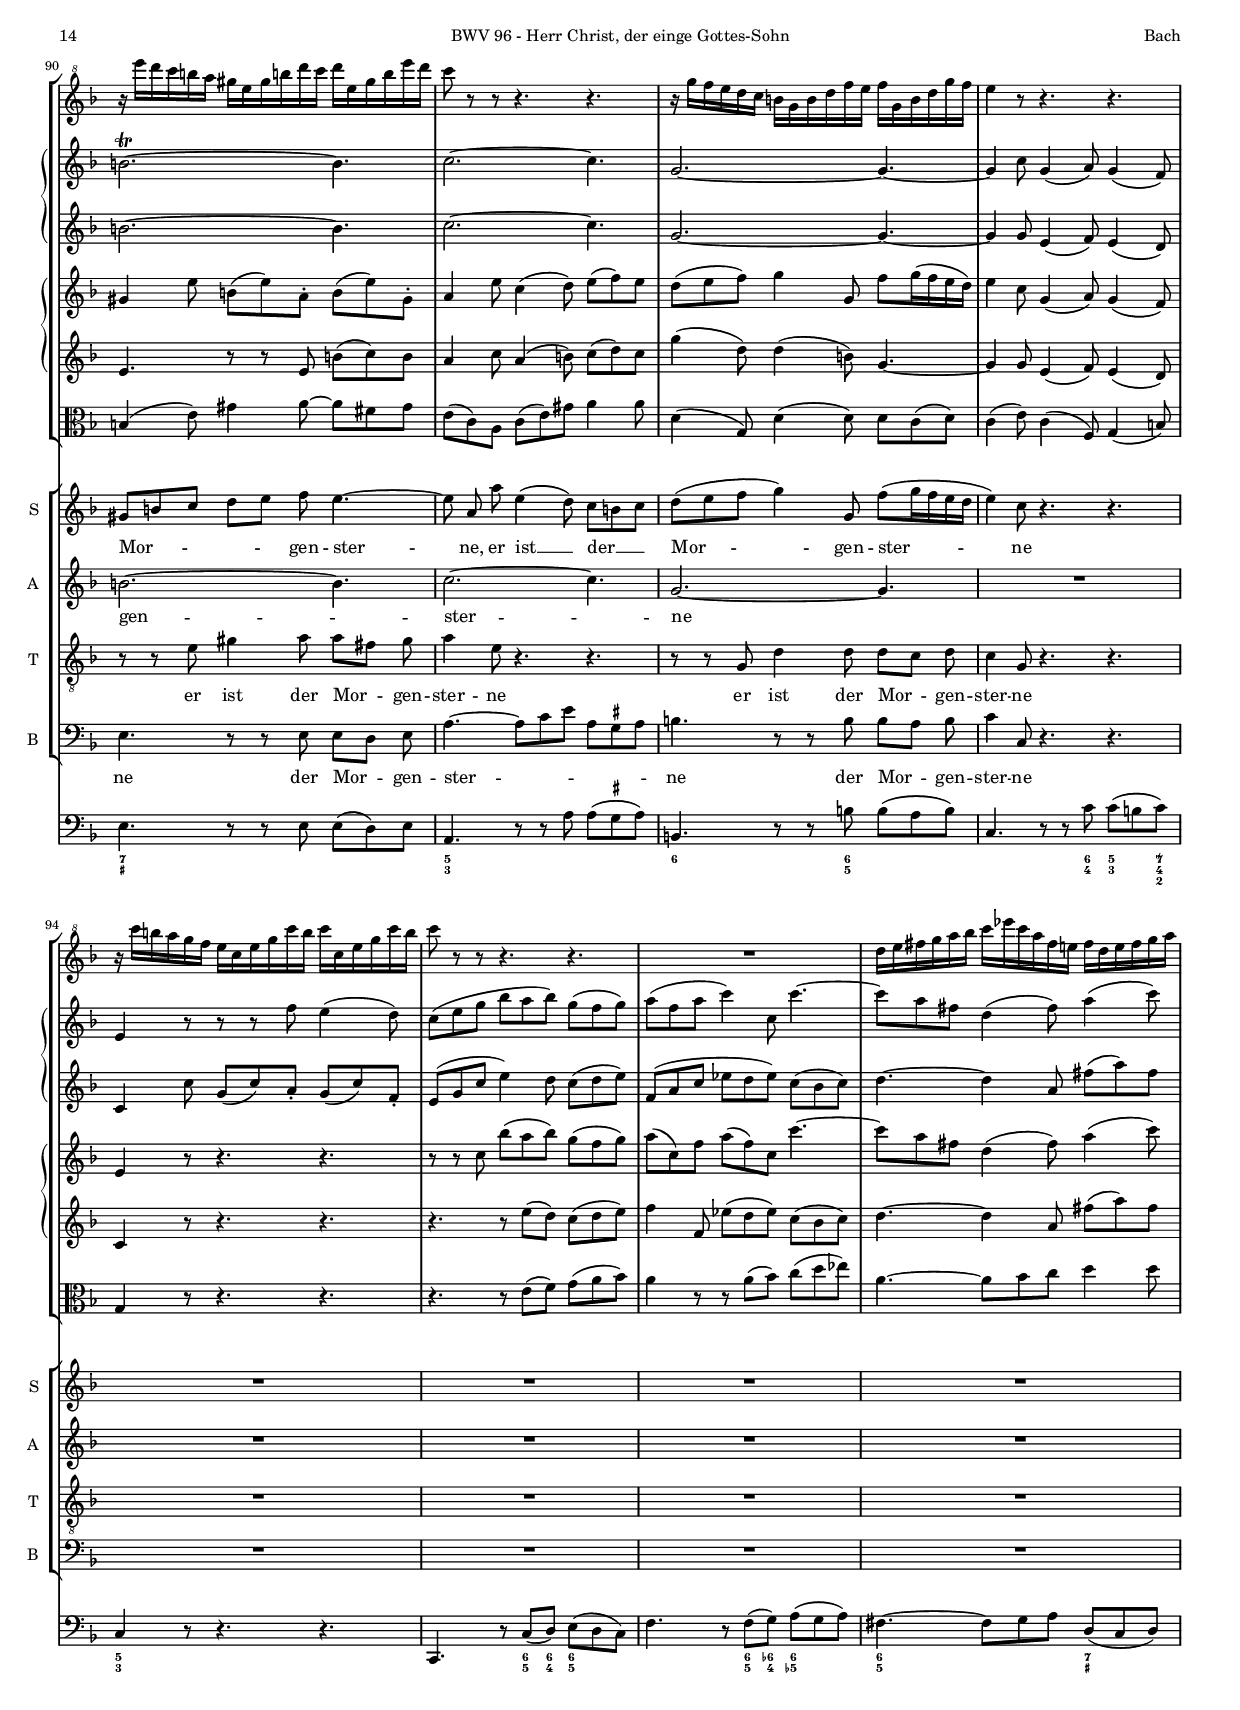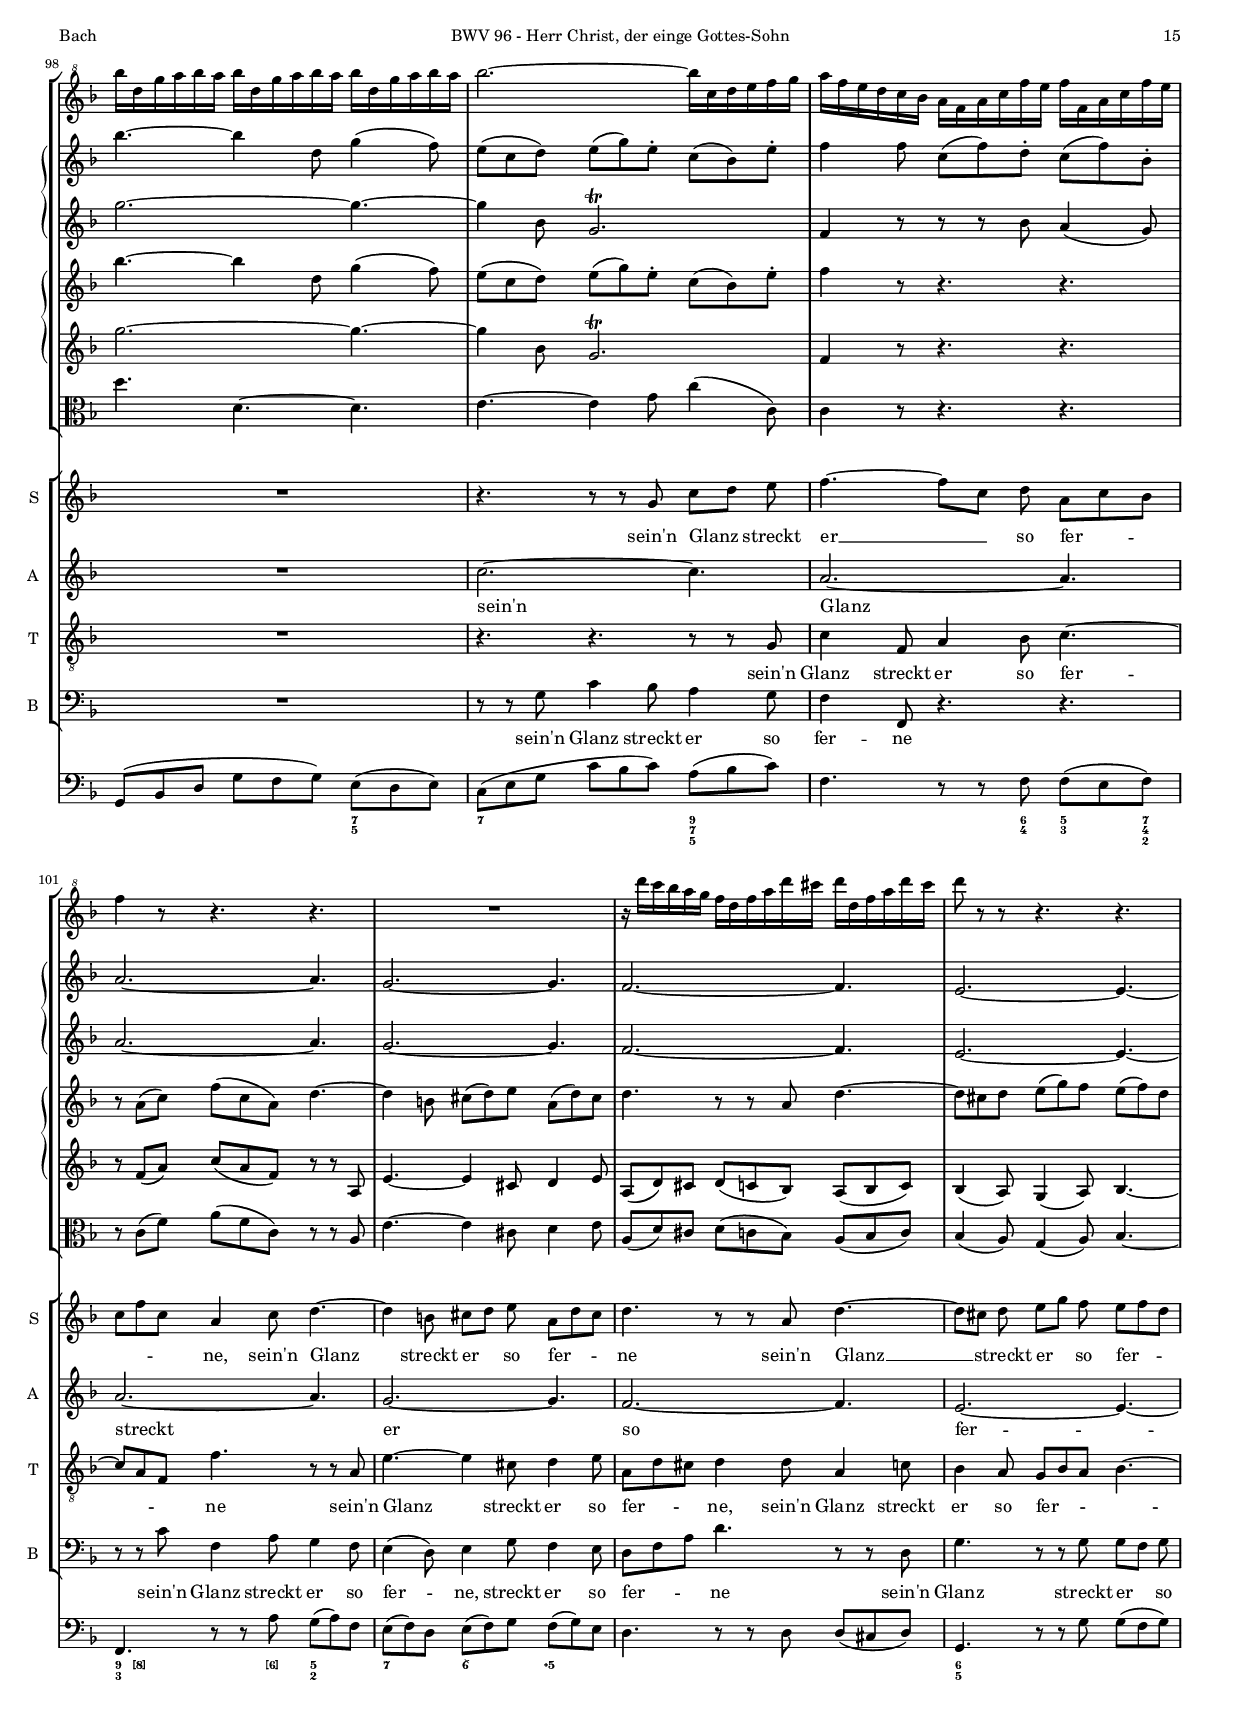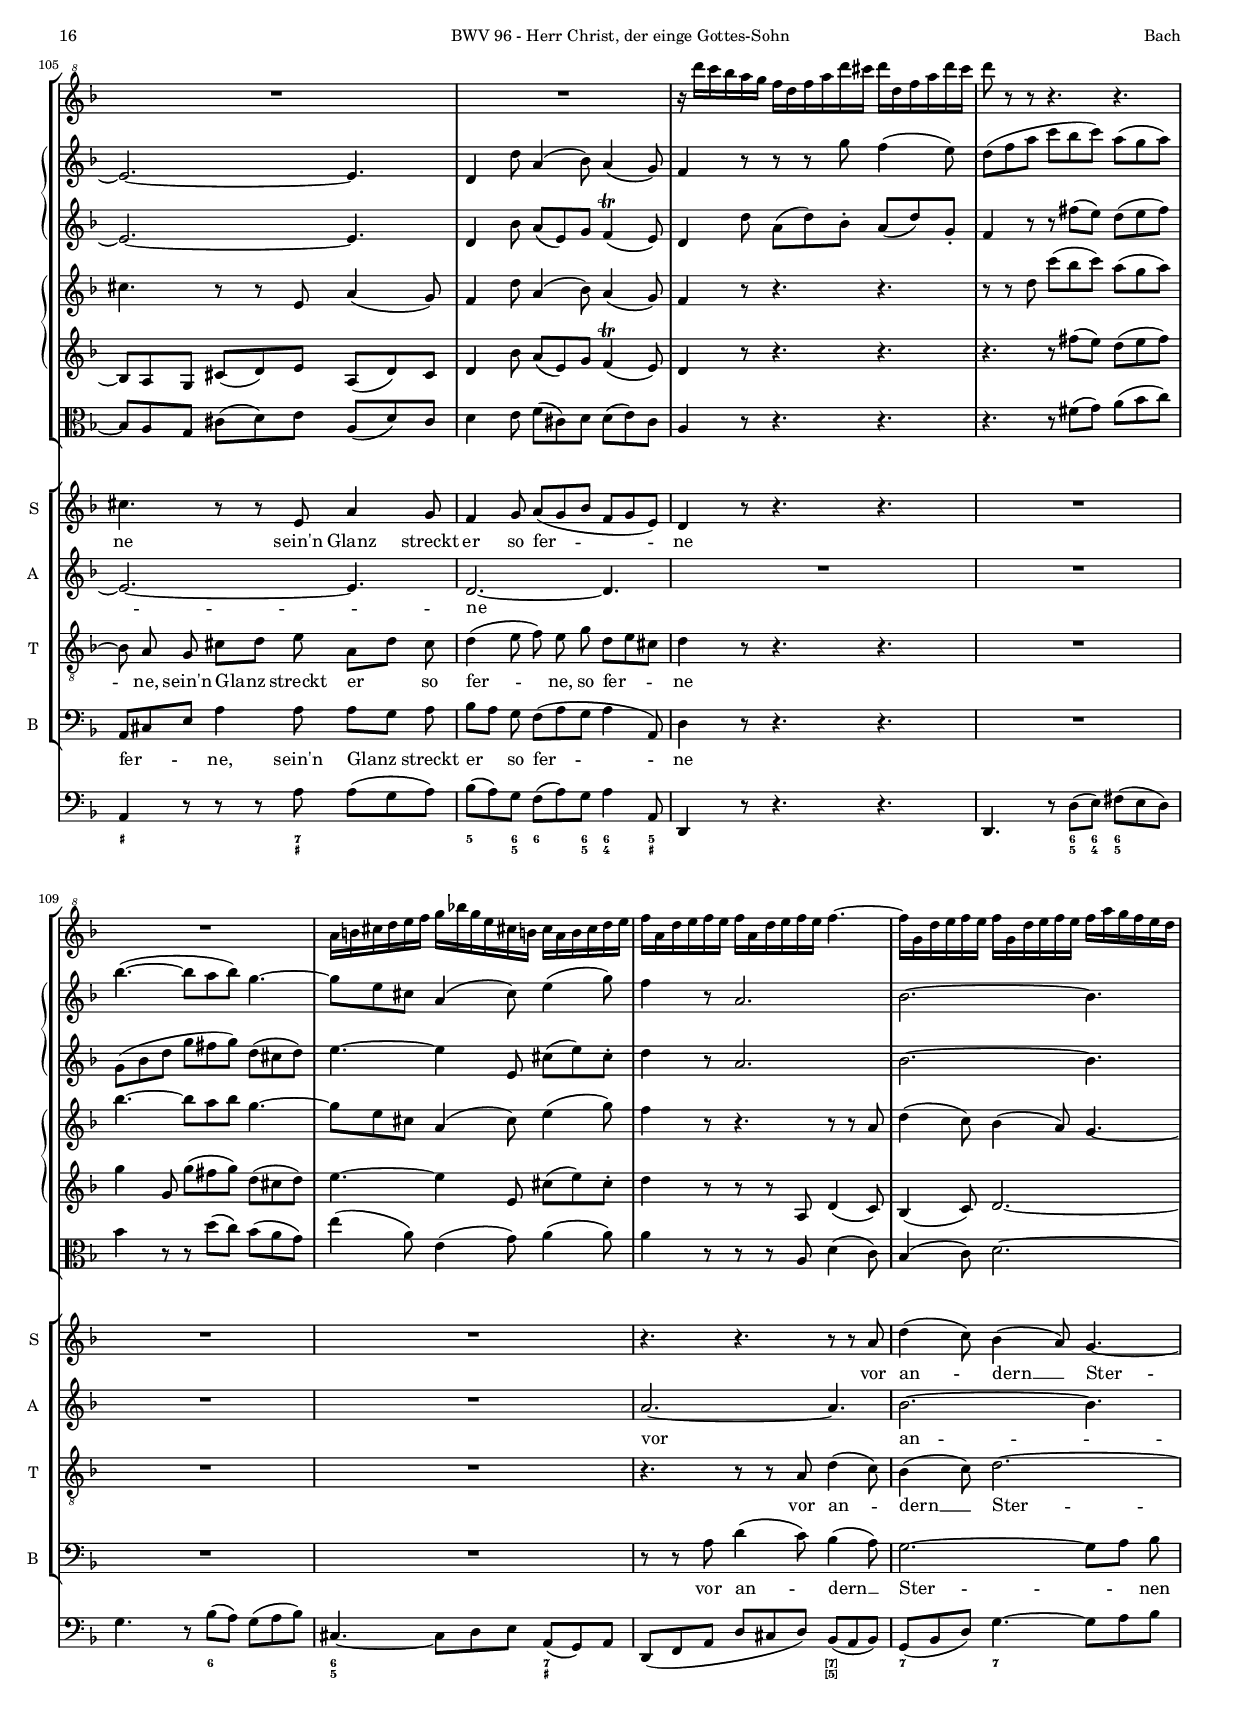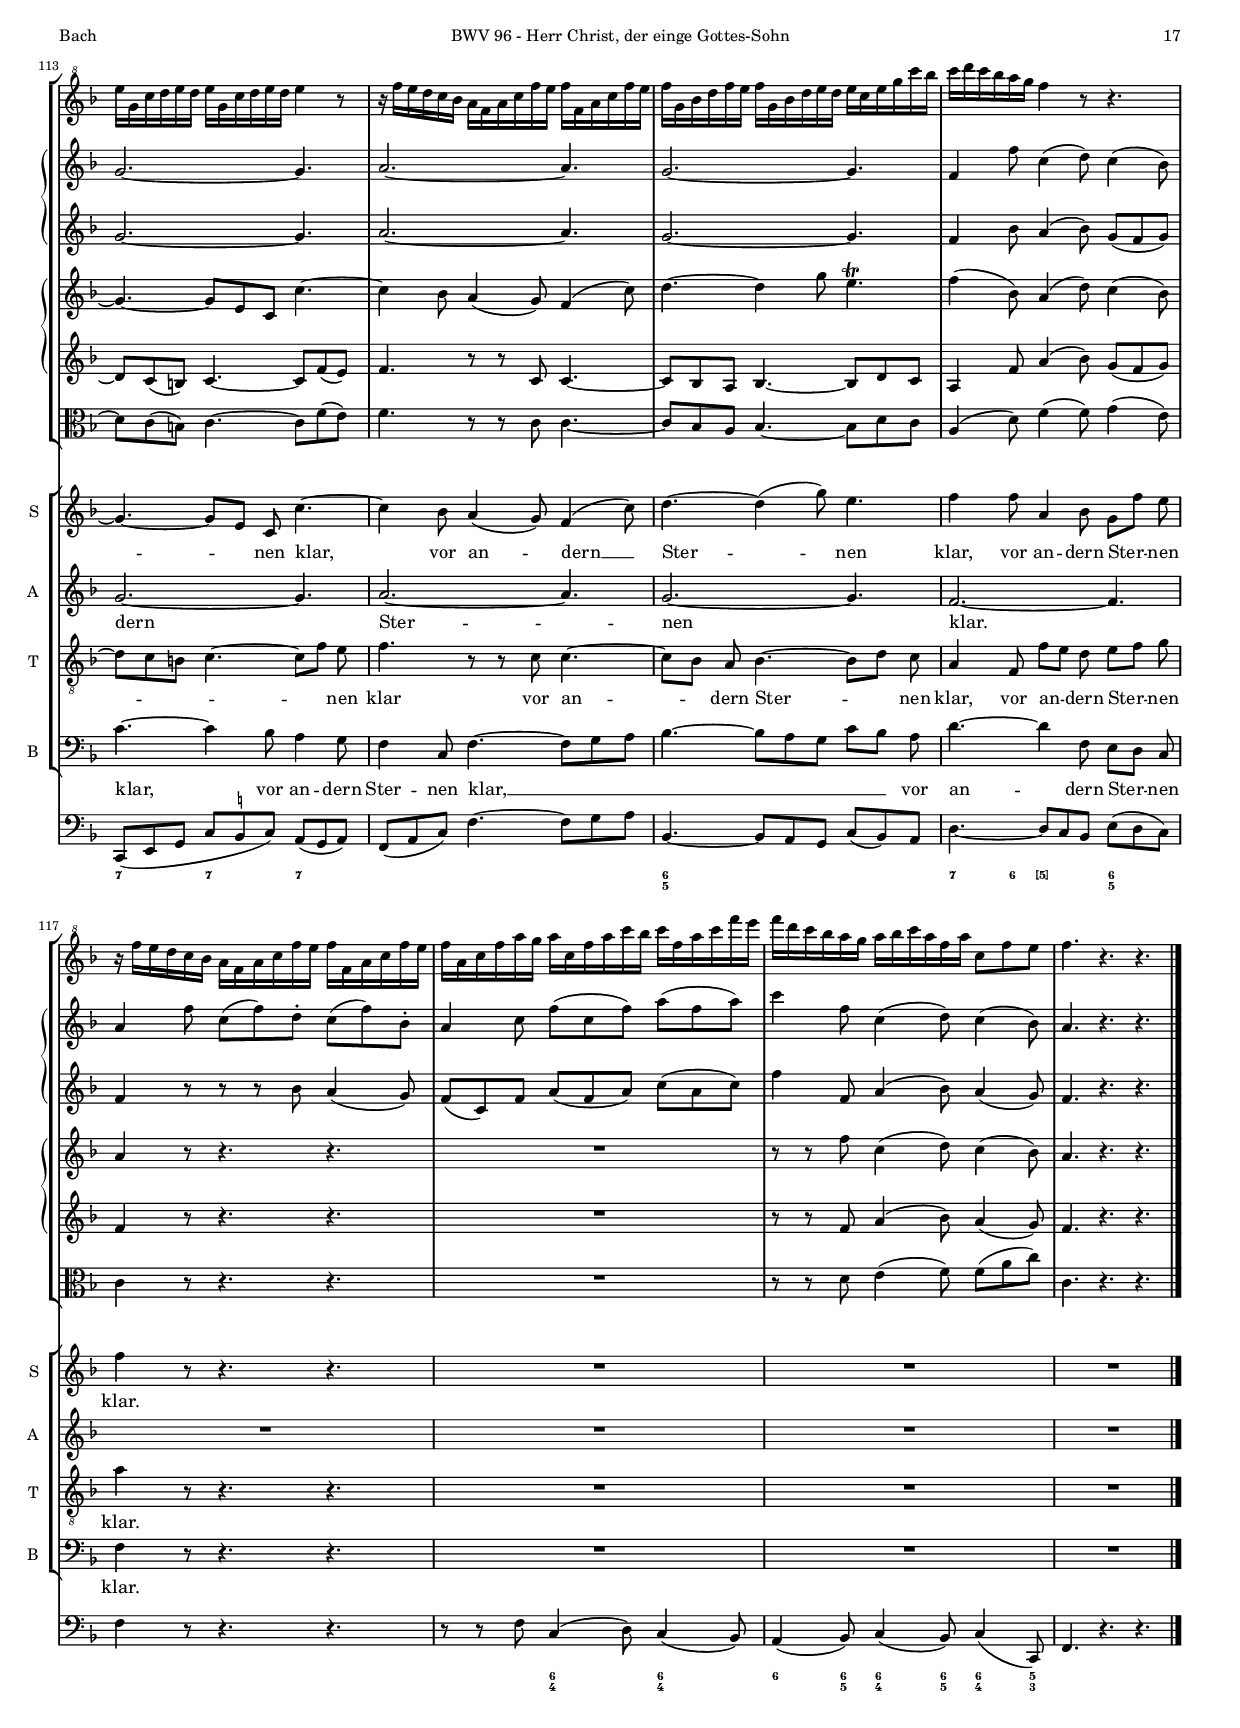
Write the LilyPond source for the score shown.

\version "2.18.0"

#(set-default-paper-size "a4")
#(set-global-staff-size 14)
#(ly:set-option 'point-and-click #f)
%nomobile

italicas=\override LyricText.font-shape = #'italic
rectas=\override LyricText.font-shape = #'upright
ss=\once \set suggestAccidentals = ##t
mtempo={\tempo 4 = 86 }
pfermata=\markup{"(" \musicglyph #"scripts.ufermata" ")"}
showMultiRests = { \set Staff.keepAliveInterfaces = #'( rhythmic-grob-interface multi-measure-rest-interface lyric-interface stanza-number-interface percent-repeat-interface) }
hideMultiRests = \unset Staff.keepAliveInterfaces
noados=\once \set Staff.aDueText = #""


htitle="BWV 96 - Herr Christ, der einge Gottes-Sohn"
hcomposer="Bach"

\header {
	title=\markup{\fontsize #2 "1. Herr Christ, der einge Gottes-Sohn"}
	subtitle=\markup{\raise #-.8 "Cantata BWV 96"}
%        subsubtitle=\markup{\null \vspace #2 }
        composer="Johann Sebastian Bach (1685-1750)"
        pdfauthor=\composer
       %opus="(-)"
	poet=\markup{\smaller "Elisabeth Cruciger (1500-1535)"} % texto y melodia del coral
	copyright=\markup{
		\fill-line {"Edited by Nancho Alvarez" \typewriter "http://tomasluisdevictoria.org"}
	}
%	tagline=""
}

global={
  \compressFullBarRests
  \override Score.MetronomeMark.X-offset = #4
  \override Score.MetronomeMark.padding = #2
  \tempo \markup{"Vivace"}
  \key f \major \time 9/8 \skip 1*9/8*120 \bar "|."
}

cantus=\relative c''{
        \set autoBeaming = ##f
        R1*9/8*19
        r8 r f c4 d8 c4 bes8
        a4 bes8 c4 bes8 a4 g8
        f8[ a] c f4 c8 d4. ~
        d4 b8 cis[ d] e a,[ d] cis
        d4. r8 r a d4. ~
        d8[ cis] d e[ g] f e[ f] d
        cis4. r8 r e, a4 g8
        f4 g8 a[ g] bes f8[ g] e
        d4 r8 r4. r
        R1*9/8*3
        r4. r r8 r a'
        d4( c8) bes4( a8) g4. ~
        g4. ~ g8[ e] c c'4. ~
        c4 bes8 a4( g8) f4( c'8)
        d4. ~ d4( g8) e4.
        f4. r8 r f g[ a,] bes
        a4 r8 r4. r
        R1*9/8*17
        r8 r f' c4( d8) c4( bes8)
        a4( bes8 c4 bes8) a4 g8
        f8[ a c] f8 c c d4. ~
        d4 b8 cis d e a,[ d cis!]
        d4. r8 r a d4. ~
        d8[ cis] d e g f e[ f d]
        cis4. r8 r e, a4 g8
        f4( g8 a) g bes f[ g e]
        d4 r8 r4. r
        R1*9/8*3
        r4. r r8 r a'
        d4 c8 bes4 a8 g4. ~
        g ~ g4 c,8 c'4. ~
        c4 bes8 a4 g8 f4 c'8
        d4. ~ d4 g8 e4 f8
        f4. r8 r f g[ a,] bes
        a4 r8 r4. r
        R1*9/8*12
        r8 r d a4( bes8) a4( g8)
        f8[ a bes] c[ d] ees d4. ~
        d8 g, g' d4( c8) bes4( a8)
        gis8[ b c] d[ e] f e4. ~
        e8 a, a' e4( d8) c8[ b c]
        d8([ e f] g4) g,8 f'8([ g16 f e d]
        e4) c8 r4. r
        R1*9/8*5
        r4. r8 r g c[ d] e
        f4. ~ f8[ c] d a[ c bes]
        c[ f c] a4 c8 d4. ~
        d4 b8 cis[ d] e8 a,[ d cis]
        d4. r8 r a8 d4. ~
        d8[ cis] d e[ g] f e[ f d]
        cis4. r8 r e, a4 g8
        f4 g8 a8[( g bes] f[ g e])
        d4 r8 r4. r
        R1*9/8*3
        r4. r r8 r a'
        d4( c8) bes4( a8) g4. ~
        g ~ g8[ e] c c'4. ~
        c4 bes8 a4( g8) f4( c'8)
        d4. ~ d4( g8) e4.
        f4 f8 a,4 bes8 g[ f'] e
        f4 r8 r4. r
        R1*9/8*3
}

altus=\relative c'{
        \set autoBeaming = ##f
        R1*9/8*19
        f2. ~ f4.
        f2. ~ f4.
        a2. ~ a4.
        g2. ~ g4. 
        f2. ~ f4.
        e2. ~ e4.
        e2. ~ e4.
        d2. ~ d4.
        R1*9/8*4
        a'2. ~ a4.
        bes2. ~ bes4.
        g2. ~ g4.
        a2. ~ a4.
        g2. ~ g4.
        f2. ~ f4.
        R1*9/8*18
        f2. ~ f4.
        f2. ~ f4.
        a2. ~ a4.
        g2. ~ g4.
        f2. ~ f4.
        e2. ~ e4. ~
        e2. ~ e4.
        d2. ~ d4.
        R1*9/8*4
        a'2. ~ a4.
        bes2. ~ bes4. 
        g2. ~ g4.
        a2. ~ a4.
        g2. ~ g4.
        f2. ~ f4.
        R1*9/8*12
        f2. ~ f4.
        a2. ~ a4.
        a2. ~ a4.
        bes2. ~ bes4.
        b2. ~ b4.
        c2. ~ c4.
        g2. ~ g4.
        R1*9/8*6
        c2. ~ c4.
        a2. ~ a4.
        a2. ~ a4.
        g2. ~ g4.
        f2. ~ f4.
        e2. ~ e4. ~
        e2. ~ e4.
        d2. ~ d4. 
        R1*9/8*4
        a'2. ~ a4.
        bes2. ~ bes4.
        g2. ~ g4.
        a2. ~ a4.
        g2. ~ g4.
        f2. ~ f4.
        R1*9/8*4
}

tenor=\relative c'{
        \set autoBeaming = ##f
        R1*9/8*20
        r8 r f c4 d8 c4 bes8
        a4 g8 f4. r8 r a
        e'4. ~ e4 cis8 d4 e8
        a,[ d] cis d4 d8 a4 c8
        bes4 a8 g4 a8 bes4. ~
        bes8[ a] g cis[ d] e a,[ d] cis
        d4 e8 f[ e] g d[ e] cis
        d4 r8 r4. r
        R1*9/8*3
        r4. r8 r a d4( c8)
        bes4( c8) d2. ~
        d8[ c b] c4. ~ c8[ f] e
        f4. r8 r c c4. ~
        c8[ bes a] bes4. ~ bes8[ d] c
        a4 f8 f'[ e] d e[ f] g
        f4 r8 r4. r
        R1*9/8*18
        r8 r f c4( d8) c4( bes8)
        a4( g8) f4. r8 r a
        e'4. ~ e4( cis8) d4 e8
        a,8[ d] cis d4 d8 a[( bes c]
        bes4 a8) g4 a8 bes4. ~
        bes8[ a] g cis d e a,8[ d cis]
        d4 e8 f[ e g] d[ e cis]
        d4 r8 r4. r
        R1*9/8*3
        r4. r8 r a d4 c8
        bes4 c8 d2. ~
        d8[ c] b c4. ~ c8[ f] e
        f4. r8 r c c4. ~
        c8[ bes] a bes4. ~ bes8[ d] c
        a4 f8 f'[ e] d e[ f] g
        f4 r8 r4. r
        R1*9/8*11
        r8 r d c4( d8) c4( bes8)
        a8[ b16 cis d8] ~ d[ e] f e4.^\trill
        d4 d8 fis4 g8 g[ e] fis8
        g4 d8 r4. r
        r8 r e gis4 a8 a[ fis] gis8
        a4 e8 r4. r
        r8 r g, d'4 d8 d[ c] d
        c4 g8 r4. r
        R1*9/8*5
        r4. r r8 r g
        c4 f,8 a4 bes8 c4. ~
        c8[ a f] f'4. r8 r a,
        e'4. ~ e4 cis8 d4 e8
        a,[ d cis] d4 d8 a4 c8
        bes4 a8 g[ bes a] bes4. ~
        bes8 a g cis[ d] e a,[ d] cis
        d4( e8 f) e g d[ e cis]
        d4 r8 r4. r
        R1*9/8*3
        r4. r8 r a d4( c8)
        bes4( c8) d2. ~
        d8[ c b] c4. ~ c8[ f] e
        f4.r8 r c c4. ~
        c8[ bes] a bes4. ~ bes8[ d] c
        a4 f8 f'[ e] d e[ f] g
        a4 r8 r4. r
        R1*9/8*3
}

bassus=\relative c'{
        \set autoBeaming = ##f
        R1*9/8*21
        r8 r c f,4 a8 g4 f8
        e4 d8 e4 g8 f4 e8
        d[ f] a d4. r8 r d,
        g4. r8 r g g[ f] g
        a,[ cis] e a4 a8 a[ g] a
        bes[ a g] f[ a] g a4 a,8
        d4 r8 r4. r
        R1*9/8*3
        r8 r a' d4( c8) bes4( a8)
        g2. ~ g8[ a bes]
        c4. ~ c4( bes8) a4( g8)
        f4 c8 f4. ~ f8[ g a]
        bes4. ~ bes8[ a g] c[ bes] a
        d4. ~ d4 f,8 e[ d] c
        f4 r8 r4. r
        R1*9/8*19
        r8 r c' f,4( a8) g4( f8)
        e4( d8 e4 g8) f4 e8
        d8[ f a] d4 d,8 r r d
        g4. ~ g8[ bes] a g f g
        a,8[ cis e] a4 a8 a[ g] a8
        bes a g f[( a g] a4 a,8)
        d4 r8 r4. r
        R1*9/8*3
        r8 r a' d4 c8 bes4 a8
        g2. ~ g8[ a bes]
        c4 g8 c4 bes8 a4 g8
        f4 c8 f4. ~ f8[ g] a
        bes4. ~ bes8[ a g] c[ bes] a
        d4. ~ d4 f,8 e[ d] c
        f4 r8 r4. r
        R1*9/8*11
        r8 r bes8 a4( bes8) a4( g8)
        f4. ~ f8[ e] d a'4( a,8)
        d4. r8 r d d'[ c] d
        g,4. ~ g8[ bes d] g,[ a f]
        e4. r8 r e e[ d] e
        a4. ~ a8[ c e] a,[ \ss gis a]
        b4. r8 r b b[ a] b
        c4 c,8 r4. r
        R1*9/8*5
        r8 r g' c4 bes8 a4 g8
        f4 f,8 r4. r
        r8 r c'' f,4 a8 g4 f8
        e4( d8) e4 g8 f4 e8
        d8[ f a] d4. r8 r d,
        g4. r8 r g g[ f] g
        a,[ cis e] a4 a8 a[ g] a
        bes[ a] g f[( a g] a4 a,8)
        d4 r8 r4. r
        R1*9/8*3
        r8 r a' d4( c8) bes4( a8)
        g2. ~ g8[ a] bes
        c4. ~ c4 bes8 a4 g8
        f4 c8 f4. ~ f8[ g a]
        bes4. ~ bes8[ a g] c[ bes] a
        d4. ~ d4 f,8 e[ d] c
        f4 r8 r4. r
        R1*9/8*3
}

textocantus=\lyricmode{
Herr Christ der ein' ge Got -- tes -- Sohn,
der ein' ge Got -- tes -- Sohn,
Herr Christ der ein' ge Got -- tes -- Sohn
Herr Christ __ der ein' ge Got -- tes -- Sohn
Herr Christ der ein' -- _ _ ge Got -- tes -- Sohn
Va -- ters __ in __ E -- wig -- keit,
Va -- ters __ in __ E -- wig -- keit
in E -- wig -- keit
aus sei -- nem __ Her -- zen ent -- spros -- _ sen,
aus sei -- nem Her -- zen ent -- spros -- sen
aus sei -- nem Her -- zen ent -- spros -- sen
aus sei -- nem Her -- zen ent -- spros -- sen
gleich -- wie ge -- schrie -- ben steht,
gleich -- wie ge -- schrie -- ben steht,
gleich -- wie ge -- schrie -- ben steht
ge -- schrie -- ben steht.
Er ist __ der __ Mor -- _ gen -- ster -- ne,
er ist __ der __ Mor -- _ gen -- ster -- ne,
er ist __ der __ Mor -- gen -- ster -- ne
sein'n Glanz streckt er __ so fer -- _ ne,
sein'n Glanz streckt er so fer -- ne
sein'n Glanz __ streckt er so fer -- ne
sein'n Glanz streckt er so fer -- ne
vor an -- dern __ Ster -- nen klar,
vor an -- dern __ Ster -- nen klar,
vor an -- dern Ster -- nen klar.
}

textoaltus=\lyricmode{
Herr Christ der ein' ge Got -- tes -- Sohn
Va -- ters in E -- wig -- keit
aus sei -- nem Herz'n ent -- spros -- sen
gleich -- wie ge -- schrie -- ben steht.
Er ist der Mor -- gen -- ster -- ne
sein'n Glanz streckt er so fer -- ne
vor an -- dern Ster -- nen klar.
}

textotenor=\lyricmode{
Herr Christ der ein' ge Got -- tes -- Sohn
Herr Christ der ein' ge Got -- tes -- Sohn,
Herr Christ der ein' ge Got -- tes -- Sohn, __
der ein' -- ge Got -- tes -- Sohn,
der ein' -- ge Got -- tes -- Sohn
Va -- ters __ in __ E -- _ wig -- keit
in E -- _ wig -- keit,
Va -- ters in E -- wig -- keit
aus sei -- nem __ Her -- zen ent -- spros -- sen,
aus sei -- nem Herz'n ent -- spros -- sen,
aus sei -- nem Her -- zen ent -- spros -- sen,
ent -- spros -- _ sen
gleich -- wie ge -- schrie -- ben steht,
ge -- schrie -- ben steht,
gleich -- wie __ ge -- schrie -- ben steht,
gleich -- wie __ ge -- schrie -- ben steht.
Er ist __ der __ Mor -- gen -- ster -- ne,
er ist der Mor -- gen -- ster -- ne
er ist der Mor -- gen -- ster -- ne
er ist der Mor -- gen -- ster -- ne
sein'n Glanz streckt er so fer -- ne
sein'n Glanz streckt er so fer -- ne,
sein'n Glanz streckt er so fer -- _ ne,
sein'n Glanz streckt er so fer -- ne,
so fer -- ne
vor an -- dern __ Ster -- _ nen klar
vor an -- dern Ster -- nen klar,
vor an -- dern Ster -- nen klar.
}

textobassus=\lyricmode{
Herr Christ der ein' ge Got -- tes -- Sohn,
der ein' ge Got -- tes -- Sohn
Herr Christ der ein' ge Got -- tes -- Sohn,
Herr Christ, der ein' -- _ ge Got -- tes -- Sohn
Va -- ters __ in __ E -- _ wig -- keit,
in E -- _ _ wig -- keit,
in E -- wig -- keit
aus sei -- nem __ Her -- zen ent -- spros -- _ sen
aus sei -- nem Her -- zen ent -- spros -- sen,
aus sei -- nem Her -- zen ent -- spros -- sen
gleich -- wie ge -- schrie -- ben steht, __ _
gleich -- wie ge -- schrie -- ben steht,
gleich -- wie __ ge -- schrie -- _ ben steht,
ge -- schrie -- ben steht.
Er ist __ der __ Mor -- gen -- ster -- ne
der Mor -- gen -- ster -- _ ne
der Mor -- gen -- ster -- _ ne
der Mor -- gen -- ster -- ne
sein'n Glanz streckt er so fer -- ne
sein'n Glanz streckt er so fer -- ne,
streckt er so fer -- ne
sein'n Glanz streckt er so fer -- ne,
sein'n Glanz streckt er so fer -- ne
vor an -- dern __ Ster -- nen klar,
vor an -- dern Ster -- nen klar, __ _ _
vor an -- dern Ster -- nen klar.
}


flautauno = \relative c''' {
  R1*9/8
  r16 f e d c bes a f a c f e f f, a c f e
  f4 r8 r4. r
  R1*9/8*2
  r16 c' b a g f e c e g c b c c, e g c b
  c4 r8 r4. r
  R1*9/8
  d,16 e fis g a bes c ees c a fis! e! fis d e fis g a
  bes d, g a bes a bes d, g a bes a bes d, g a bes a
  bes2. ~ bes16 c,d e f g
  a c, f g a g a c, f g a g a f g a bes c
  d ees d bes c a bes c bes g a f g e! f g a bes
  c d c a bes g a bes a f g e f d e f g a
  bes c bes g a f g a g e f d e c d e f g 
  a bes a f g e f2. ~
  f16 f e d c bes a f a c f e f f, a c f e
  f a, c f a g a c, f a c bes c f, a c f e
  f d c bes a g a bes c a f a c,8 f e
  f4 r8 r4. r
  r16 f e d c bes a f a c f e f f, a c f e
  f4 r8 r4. r
  R1*9/8
  r16 d' c bes a g f d f a d cis d d, f a d cis
  d8 r r r4. r
  R1*9/8*2
  r16 d c bes a g f d f a d cis d d, f a d cis
  d8 r r r4. r
  R1*9/8
  a,16 b cis d e f g bes! g e cis! b! cis a b cis d e
  f a, d e f e f a, d e f e f4. ~
  f16 g, d' e f e f g, d' e f e f a g f e d
  e g, c d e d e g, c d e d e4 r8
  r16 f e d c bes a f a c f e f f, a c f e
  f g, bes d f e f g, bes d e d e c e g c bes
  c d c bes a g f4 r8 r4.
  r16 f e d c bes a f a c f e f f, a c f e
  f4 r8 r4. r
  R1*9/8*2
  r16 c'b a g f e c e g c b c c, e g c b
  c4 r8 r4. r
  R1*9/8
  d,16 e fis g a bes c ees c a fis! e! fis d e fis g a
  bes d, g a bes a bes d, g a bes a bes d, g a bes a
  bes2. ~ bes16 c, d e f g
  a c, f g a g
  a c, f g a g
  a f g a bes c
  d ees d bes c a bes c bes g a f g e! f g a bes
  c d c a bes g a bes a f g e f d e f g a
  bes c bes g a f g a g e f d e c d e f g 
  a bes a f g e f2. ~
  f16 f e d c bes a f a c f e f f, a c f e
  f a, c f a g a c, f a c bes c f, a c f e
  f d c bes a g a bes c a f a c,8 f e
  f4 r8 r4. r
  r16 f e d c bes a f a c f e f f, a c f e
  f4 r8 r4. r
  R1*9/8
  r16 d' c bes a g f d f a d cis d d, f a d cis
  d8 r r r4. r
  R1*9/8*2
  r16 d c bes a g f d f a d cis d d, f a d cis d8 r r r4. r
  R1*9/8
  a,16 b cis d e f g bes! g e cis! b! cis a b cis d e
  f a, d e f e f a, d e f e f4. ~
  f16 g, d' e f e f g, d' e f e f a g f e d
  e g, c d e d e g, c d e d e4 r8
  r16 f e d c bes a f a c f e f f, a c f e
  f g, bes d f e f g, bes d e d e c e g c bes
  c d c bes a g f4 r8 r4.
  r16 f e d c bes a f a c f e f f, a c f e
  f4 r8 r4. r
  R1*9/8
  g,16 a b c d ees! f aes! f d b! a! b g a b c d
  ees g, c d ees d ees g, c d ees d ees g, c d ees d
  ees2. ~ ees16 f, g a bes c
  d f, bes c d c d f, bes c d c d bes c d ees f
  g aes g ees f d ees f ees c d bes c a! bes c d ees!
  f g f d ees c d ees d bes c a bes g a bes c d
  ees f ees c d bes c d c a bes g a f g a bes c
  d16 ees d bes c a bes2. ~
  bes16 bes' a g f ees d bes d f bes a bes bes, d f bes a
  bes4 r8 r4. r
  R1*9/8
  r16 d c bes a g fis d fis a c bes c d, fis a d c
  bes8 r r r4. r
  r16 e d c b a gis e gis b! d c d e, gis b e d
  c8 r r r4. r
  r16 g f e d c b g b d f e f g, b d g f
  e4 r8 r4. r
  r16 c' b a g f e c e g c b c c, e g c b
  c8 r r r4. r
  R1*9/8
  d,16 e fis g a bes c ees c a fis e! fis d e fis g a
  bes d, g a bes a bes d, g a bes a bes d, g a bes a
  bes2. ~ bes16 c, d e f g
  a f e d c bes a f a c f e f f, a c f e
  f4 r8 r4. r
  R1*9/8
  r16 d' c bes a g f d f a d cis d d, f a d cis
  d8 r r r4. r
  R1*9/8*2
  r16 d c bes a g f d f a d cis d d, f a d cis 
  d8 r r r4. r
  R1*9/8
  a,16 b cis d e f g bes! g e cis! b! cis a b cis d e
  f a, d e f e f a, d e f e f4. ~
  f16 g, d' e f e f g, d' e f e f a g f e d
  e g, c d e d e g, c d e d e4 r8
  r16 f e d c bes a f a c f e f f, a c f e
  f g, bes d f e f g, bes d e d e c e g c bes
  c d c bes a g f4 r8 r4.
  r16 f e d c bes a f a c f e f f, a c f e 
  f a, c f a g a c, f a c bes c f, a c f e
  f d c bes a g a bes c a f a c,8 f e
  f4. r r
}

oboeuno=\relative c''{
  r8 r f c4( d8) c4( bes8)
  a4 f'8 c( f) d c( f) bes,
  a( c f a g a) e( d e)
  f( a, c f e f) d( c d)
  e( f g) e4( f8) e4( d8)
  c4 r8 r r f e4( d8)
  c8( e g bes a bes) g( f g)
  a( f a c4) c,8 c'4. ~
  c8 a fis d4( fis8) a4( c8)
  bes4. ~ bes4 d,8 g4( f8)
  e8( c) d e( g e c bes) e
  f2. ~ f4. ~
  f4 d8 g2. ~
  g4 c,8 f2. ~
  f8 g f e2.^\trill
  f8( a,) bes c4( d8) c4( bes8)
  a4 f'8 c8( f) d c( f) bes,
  a4 c8 f8( c f) a( f a)
  c4 f,8 c4( d8) c4( bes8)
  a4 r8 f2.
  f2. ~ f4.
  a2. ~ a4.
  g2. ~ g4.
  f2. ~ f4.
  e2. ~ e4.
  e2.^\trill ~ e4.
  d4 d'8 a4( bes8) a4( g8)
  f4 r8 r r g' f4( e8)
  d8( f a c bes c) a( g a)
  bes4.( ~ bes8 a bes) g4. ~
  g8 e cis a4( cis8) e4( g8)
  f4 r8 a,2.
  bes2. ~ bes4.
  g2. ~ g4.
  a2. ~ a4.
  g2. ~ g4.
  f4 f'8 c4( d8) c4( bes8)
  a4 f'8 c( f) d-. c( f) bes,-.
  a8( c f a g a) e( d e)
  f8( a, c f e f) d( c d)
  e( f g) e4( f8) e4( d8)
  c4 r8 r r f e4( d8)
  c8( e g bes a bes) g( f g)
  a( f a c4) c,8 c'4. ~
  c8 a fis d4( fis8) a4( c8)
  bes4. ~ bes4 d,8 g4( f8)
  e8( c) d e( g e c bes) e
  f2. ~ f4. ~
  f4 d8 g2. ~
  g4 c,8 f2. ~
  f8 g( f) e2.^\trill
  f8( a,) bes c4( d8) c4( bes8)
  a4 f'8 c( f) d c( f) bes,
  a4 c8 f( c f) a( f a)
  c4 f,8 c4( d8) c4( bes8)
  a4 r8 f2.
  f2. ~ f4.
  a2. ~ a4.
  g2. ~ g4.
  f2. ~ f4.
  e2. ~ e4.
  e2.^\trill ~ e4.
  d4 d'8 a4( bes8) a4( g8)
  f4 r8 r r g' f4( e8)
  d8( f a c bes c) a( g a)
  bes4.( ~ bes8 a bes) g4. ~
  g8 e cis a4( cis8) e4( g8)
  f4 r8 a,2.
  bes2. ~ bes4.
  g2. ~ g4.
  a2. ~ a4.
  g2. ~ g4.
  f4 f'8 c4( d8) c4( bes8)
  a4 f'8 c( f) d-. c( f) bes,-.
  a( c f a4) g8 f( g a)
  bes,( d f aes g aes) f( ees f)
  g4. ~ g4 d8 b' d b
  c2. ~ c4. ~
  c4 ees,8 c2.^\trill
  bes4. r8 r f'8 bes4( aes8)
  g( ees) g-. c2. ~
  c4 f,8 bes2. ~
  bes8 c bes a2.^\trill
  bes8( d,) ees f4( g8) f4( ees8)
  d4 r8 r r ees d4( c8)
  bes4 r8 f2.
  a2. ~ a4.
  a2. ~ a4.
  bes2. ~ bes4.
  b2.^\trill ~ b4.
  c2. ~ c4.
  g2. ~ g4. ~
  g4 c8 g4( a8) g4( f8)
  e4 r8 r r f' e4( d8)
  c( e g bes a bes) g( f g)
  a( f a c4) c,8 c'4. ~
  c8 a fis d4( fis8) a4( c8)
  bes4. ~ bes4 d,8 g4( f8)
  e8( c d) e( g) e-. c( bes) e-.
  f4 f8 c( f) d-. c( f) bes,-.
  a2. ~ a4.
  g2. ~ g4.
  f2. ~ f4.
  e2. ~ e4. ~
  e2. ~ e4.
  d4 d'8 a4( bes8) a4( g8)
  f4 r8 r r g' f4( e8)
  d( f a c bes c) a( g a)
  bes4.( ~ bes8 a bes) g4. ~
  g8 e cis a4( cis8) e4( g8)
  f4 r8 a,2. 
  bes2. ~ bes4.
  g2. ~ g4.
  a2. ~ a4.
  g2. ~ g4.
  f4 f'8 c4( d8) c4( bes8)
  a4 f'8 c( f) d-. c( f) bes,-.
  a4 c8 f( c f) a( f a)
  c4 f,8 c4( d8) c4( bes8)
  a4. r r
}

oboedos=\relative c''{
  r8 r c a4( bes8) a4( g8)
  f4 r8 r r bes a4( g8)
  f4( a8 c bes c) bes( a bes)
  c4( f8) a,( g a) g4. ~
  g4 c8 g4( a8) g4( f8)
  e4 c'8 g( c) a-. g( c) f,-.
  e( g c e4) d8 c( d e)
  f,( a c ees d ees) c( bes c)
  d4. ~ d4 a8 fis'( a) fis
  g2. ~ g4. ~
  g4 bes,8 g2.^\trill
  f4. r8 r c' f4( ees8)
  d4. r8 r d d( c bes)
  e!4. r8 r c c( bes a)
  d4. r8 r bes bes( a g)
  c4( e8) a,4( bes8) a4( g8)
  f4 r8 r r bes a4( g8)
  f( c) f a( f a) c( a c)
  f4 f,8 a4( bes8) a4( g8)
  f4 r8 f2.
  f2. ~ f4. 
  a2. ~ a4.
  g2. ~ g4.
  f2. ~ f4.
  e2. ~ e4.
  e2.^\trill ~ e4.
  d4 bes'8 a( e) g f4( e8)
  d4 d'8 a( d) bes-. a( d) g,-.
  f4 r8 r fis'( e) d( e fis)
  g,( bes d g fis g) d( cis d)
  e4. ~ e4 e,8 cis'( e) cis-.
  d4 r8 a2.
  bes2. ~ bes4.
  g2. ~ g4.
  a2. ~ a4.
  g2. ~ g4.
  f4 bes8 a4( bes8) g( f) g
  f4 r8 r r bes a4( g8)
  f4( a8 c bes c) bes( a bes)
  c4( f8) a,( g a) g4. ~
  g4 c8 g4( a8) g4( f8)
  e4 c'8 g( c) a-. g( c) f,-.
  e8( g c e4) d8 c( d e)
  f,( a c ees d ees) c( bes c)
  d4. ~ d4 a8 fis'( a) fis
  g2. ~ g4. ~
  g4 bes,8 g2.^\trill
  f4. r8 r c' f4( ees8)
  d4. r8 r d d( c bes)
  e!4. r8 r c c( bes a)
  d4. r8 r bes bes( a g)
  c4( e8) a,4( bes8) a4( g8)
  f4 r8 r r bes a4( g8)
  f( c) f a( f a) c( a c)
  f4 f,8 a4( bes8) a4( g8)
  f4 r8 f2.
  f2. ~ f4.
  a2. ~ a4.
  g2. ~ g4.
  f2. ~ f4.
  e2. ~ e4.
  e2.^\trill ~ e4.
  d4 bes'8 a( e) g f4( e8)
  d4 d'8 a( d) bes-. a( d) g,-.
  f4 r8 r fis'( e) d( e fis)
  g,( bes d g fis g) d( cis d)
  e4. ~ e4 e,8 cis'( e) cis-.
  d4 r8 a2.
  bes2. ~ bes4.
  g2. ~ g4.
  a2. ~ a4.
  g2. ~ g4.
  f4 bes8 a4( bes8) g( f) g
  f4 r8 r r bes a4( g8)
  f( a c ees d ees) c( bes c)
  d( bes d f4) f,8 f'4. ~
  f8 (d b) g4( b8) d4( f8)
  ees4. ~ ees4 g,8 c4( bes8)
  a( f) g a( c) a f( ees) a
  bes2. ~ bes4. ~
  bes4. r8 r g g( f ees)
  a4. r8 r f f( ees d)
  g4. r8 r ees ees( d c)
  f4( a8) d4( ees8) d4( c8)
  bes4 bes8 f( bes) g f( bes ees,)
  d4 r8 f2.
  a2. ~ a4.
  a2. ~ a4.
  bes2. ~ bes4.
  b2. ~ b4.
  c2. ~ c4.
  g2. ~ g4. ~
  g4 g8 e4( f8) e4( d8)
  c4 c'8 g( c) a-. g( c) f,-.
  e8( g c e4) d8 c( d e)
  f,8( a c ees d ees) c( bes c)
  d4. ~ d4 a8 fis'( a) fis
  g2. ~ g4. ~
  g4 bes,8 g2.^\trill
  f4 r8 r r bes a4( g8)
  a2. ~ a4.
  g2. ~ g4.
  f2. ~ f4.
  e2. ~ e4. ~
  e2. ~ e4.
  d4 bes'8 a( e) g f4(^\trill e8)
  d4 d'8 a( d) bes-. a( d) g,-.
  f4 r8 r fis'( e) d( e fis)
  g,( bes d g fis g) d( cis d)
  e4. ~ e4 e,8 cis'( e) cis-.
  d4 r8 a2.
  bes2. ~ bes4.
  g2. ~ g4.
  a2. ~ a4.
  g2. ~ g4.
  f4 bes8 a4( bes8) g( f g)
  f4 r8 r r bes a4( g8) 
  f( c) f a( f a) c( a c)
  f4 f,8 a4( bes8) a4( g8)
  f4. r r
}

violinuno = \relative c'' {
  r8 r f c4( d8) c4( bes8)
  a4 r8 r4. r
  r8 r c a'( g a) e( d e)
  f4 c8 f( e f) d( c d)
  e4( g8) e4( f8) e4^\trill( d8)
  c4 r8 r4. r
  r8 r c bes'( a bes) g( f g)
  a( c,) f a( f) c c'4. ~
  c8 a fis d4( fis8) a4( c8)
  bes4. ~ bes4 d,8 g4( f8)
  e( c) d e( g e) c( bes e)
  f2. ~ f4. ~
  f4 d8 g2. ~ 
  g4 c,8 f2. ~
  f8 g f e2.^\trill
  f8( a,) bes c4( d8) c4( bes8)
  a4 r8 r4. r
  R1*9/8
  r8 r f' c4( d8) c4( bes8)
  a4 r8 r4. r
  r8 r f' a,4( bes8) a4( g8)
  f( a c) f( c a) d4. ~
  d4 b8 cis( d) e a,( d) cis
  d4. r8 r a d4. ~
  d8 cis d e( g) f e( f) d
  cis4. r8 r e, a4( g8)
  f4 d'8 a4( bes8) a4( g8)
  f4 r8 r4. r
  r8 r d' c'( bes c) a( g a)
  bes4. ~ bes8 a bes g4. ~
  g8 e cis a4( cis8) e4( g8)
  f4 r8 r4. r8 r a,
  d4( c8) bes4( a8) g4. ~
  g4. ~ g8 e c c'4. ~
  c4 bes8 a4( g8) f4( c'8)
  d4. ~ d4 g8 e4.^\trill
  f4( bes,8) a4( d8) c4( bes8)
  a4 r8 r4. r
  r8 r c a'( g a) e( d e)
  f4 c8 f( e f) d( c d)
  e4( g8) e4( f8) e4( d8)
  c4 r8 r4. r
  r8 r c bes'( a bes) g( f g)
  a( c,) f a( f) c c'4. ~
  c8 a fis d4( fis8) a4( c8)
  bes4. ~ bes4 d,8 g4( f8)
  e8( c) d e( g e) c( bes e)
  f2. ~ f4. ~
  f4 d8 g2. ~
  g4 c,8 f2. ~
  f8 g f e2.^\trill 
  f8( a,) bes c4( d8) c4( bes8)
  a4 r8 r4. r
  R1*9/8
  r8 r f' c4( d8) c4( bes8)
  a4 r8 r4. r
  r8 r f' a,4( bes8) a4( g8)
  f( a c) f( c a) d4. ~
  d4 b8 cis( d) e a,( d) cis
  d4. r8 r a d4. ~
  d8 cis d e( g) f e( f) d
  cis4. r8 r e, a4( g8)
  f4 d'8 a4( bes8) a4( g8)
  f4 r8 r4. r
  r8 r d' c'( bes c) a( g a)
  bes4. ~ bes8 a bes g4. ~
  g8 e cis a4( cis8) e4( g8)
  f4 r8 r4. r8 r a,
  d4( c8) bes4( a8) g4. ~
  g ~ g8 e c c'4. ~
  c4 bes8 a4( g8) f4( c'8)
  d4. ~ d4 g8 e4.^\trill
  f4( bes,8) a4( d8) c4( bes8)
  a4 r8 r4. r
  r r8 a'( g) f( g a)
  bes4 bes,8 aes'( g aes) f( ees f)
  g4. ~ g4 d8 b' d b
  c2. ~ c4. ~
  c4 ees,8 c2.^\trill
  bes4. r8 r f' bes4( aes8)
  g8( ees) g-. c2. ~
  c4 f,8 bes2. ~
  bes8 c bes a2.^\trill
  bes8( d,) ees f4( g8) f4( ees!8)
  d4 r8 r4. r
  r8 r bes c( f) bes,-. c( f) e-.
  f4 d8 a4( bes8) a4( g8)
  f4 d'8 a( d) g, a( d) fis,
  g4 d'8 bes4( c8) bes4( a8)
  gis4 e'8 b( e) a,-. b( e) gis,-.
  a4 e'8 c4( d8) e( f) e
  d8( e f) g4 g,8 f'8 g16( f e d)
  e4 c8 g4( a8) g4( f8)
  e4 r8 r4. r
  r8 r c' bes'( a bes) g( f g)
  a( c,) f a( f) c c'4. ~
  c8 a fis d4( fis8) a4( c8)
  bes4. ~ bes4 d,8 g4( f8)
  e8( c d) e( g) e-. c( bes) e-.
  f4 r8 r4. r
  r8 a,( c) f( c a) d4. ~
  d4 b8 cis( d) e a,( d) cis
  d4. r8 r a d4. ~
  d8 cis d e( g) f e( f) d
  cis4. r8 r e, a4( g8)
  f4 d'8 a4( bes8) a4( g8)
  f4 r8 r4. r
  r8 r d' c'( bes c) a( g a)
  bes4. ~ bes8 a bes g4. ~
  g8 e cis a4( cis8) e4( g8)
  f4 r8 r4. r8 r a,
  d4( c8) bes4( a8) g4. ~
  g ~ g8 e c c'4. ~
  c4 bes8 a4( g8) f4( c'8)
  d4. ~ d4 g8 e4.^\trill
  f4( bes,8) a4( d8) c4( bes8)
  a4 r8 r4. r
  R1*9/8
  r8 r f' c4( d8) c4( bes8)
  a4. r r
}

violindos=\relative c''{
  r8 r c a4( bes8) a4( g8)
  f4 r8 r4. r
  r8 r a c( bes c) bes( a bes)
  c4 f8 a,( g a) g4. ~
  g4 c8 g4( a8) g4( f8)
  e4 r8 r4. r
  r4. r8 e'( d) c( d e)
  f4 f,8 ees'( d ees) c( bes c)
  d4. ~ d4 a8 fis'( a) fis-.
  g2. ~ g4. ~
  g4 bes,8 g2.^\trill
  f4. r8 r c' f4( ees8)
  d4. r8 r d d( c bes)
  e!4. r8 r c c( bes a)
  d4. r8 r bes bes( a g)
  c4( e8) a,4( bes8) a4( g8)
  f4 r8 r4. r
  R1*9/8
  r8 r f a4( bes8) a4( g8)
  f4 r8 r4. r
  r8 r f c( f) d c( f) bes,
  a( c f) a( f c) r r a
  e'4. ~ e4 cis8 d4( e8)
  a,( d) cis d( c bes) a( bes c)
  bes4( a8) g4( a8) bes4. ~
  bes8 a g cis( d e) a,( d) cis
  d4 bes'8 a8( e) g f4(^\trill e8)
  d4 r8 r4. r
  r4. r8 fis'( e) d( e fis)
  g4 g,8 g'( fis g) d( cis d)
  e4. ~ e4 e,8 cis'( e) cis-.
  d4 r8 r r a, d4( c8)
  bes4( c8) d2. ~
  d8 c( b) c4. ~ c8 f( e)
  f4. r8 r c c4. ~
  c8 bes a bes4. ~ bes8 d c
  \appoggiatura bes8 a4 f'8 a4( bes8) g( f) g
  f4 r8 r4. r
  r8 r a c( bes c) bes( a bes)
  c4 f8 a,( g a) g4. ~
  g4 c8 g4( a8) g4( f8)
  e4 r8 r4. r
  r4. r8 e'( d) c( d e)
  f4 f,8 ees'( d ees) c( bes c)
  d4. ~ d4 a8 fis'( a) fis-.
  g2. ~ g4. ~
  g4 bes,8 g2.^\trill
  f4. r8 r c' f4( ees8)
  d4. r8 r d d( c bes)
  e!4. r8 r c c( bes a)
  d4. r8 r bes bes( a g)
  c4( e8) a,4( bes8) a4( g8)
  f4 r8 r4. r
  R1*9/8
  r8 r f a4( bes8) a4( g8)
  f4 r8 r4. r
  r8 r f c( f) d-. c( f) bes,-.
  a( c f) a( f c) r8 r a
  e'4. ~ e4 cis8 d4( e8)
  a,( d) cis d( c bes) a( bes c)
  bes4( a8) g4( a8) bes4. ~
  bes8 a g cis( d e) a, d cis
  d4 bes'8 a8( e) g f4( e8)
  d4 r8 r4. r
  r4. r8 fis'( e) d( e fis)
  g4 g,8 g'( fis g) d( cis d)
  e4. ~ e4 e,8 cis'( e) cis-.
  d4 r8 r r a, d4( c8)
  bes4( c8) d2. ~
  d8 c( b) c4. ~ c8 f( e)
  f4. r8 r c c4. ~
  c8 bes a bes4. ~ bes8 d c
  a4 f'8 a4( bes8) g8( f) g
  f4 r8 r4. r
  r8 r f ees'( d ees) c( bes c)
  d( f,) bes d( bes) f f'4. ~
  f8 d( b) g4( b8) d4( f8)
  ees4. ~ ees4 g,8 c4( bes8)
  a8( f) g a( c) a f( ees) a
  bes2. ~ bes4. ~
  bes4. r8 r g g( f ees)
  a4. r8 r f f( ees d)
  g4. r8 r ees ees( d c)
  f4( a8) d4( ees8) d4( c8)
  bes4 r8 r4. r
  r8 r f a( c) f, a( c) c,
  a'4 a8 f( cis) d cis( b) cis
  d4. r8 r d a'( bes) a
  g4 bes8 g4( a8) g4( d8)
  e4. r8 r e b'( c) b
  a4 c8 a4( b8) c( d) c
  g'4( d8) d4( b8) g4. ~
  g4 g8 e4( f8) e4( d8) 
  c4 r8 r4. r
  r4. r8 e'( d) c( d e)
  f4 f,8 ees'( d ees) c( bes c)
  d4. ~ d4 a8 fis'( a) fis
  g2. ~ g4. ~
  g4 bes,8 g2.^\trill 
  f4 r8 r4. r
  r8 f( a) c( a f) r8 r a,
  e'4. ~ e4 cis8 d4 e8
  a,8( d) cis d( c bes) a( bes c)
  bes4( a8) g4( a8) bes4. ~
  bes8 a g cis( d) e a,( d) cis
  d4 bes'8 a( e) g f4(^\trill e8)
  d4 r8 r4. r
  r4. r8 fis'( e) d( e fis)
  g4 g,8 g'( fis g) d( cis d)
  e4. ~ e4 e,8 cis'( e) cis-.
  d4 r8 r r a, d4( c8)
  bes4( c8) d2. ~
  d8 c( b) c4. ~ c8 f( e)
  f4. r8 r c c4. ~
  c8 bes a bes4. ~ bes8 d c
  a4 f'8 a4( bes8) g( f g)
  f4 r8 r4. r
  R1*9/8
  r8 r f a4( bes8) a4( g8)
  f4. r r
}


viola=\relative c''{
  r8 r a f4( bes,8) c4( e8)
  c4 r8 r4. r
  r8 r f f4( c8) g'4( c,8)
  f4( a8) c4( c,8) g'4( f8)
  e8( d e) c4( f,8) g4( b8)
  g4 r8 r4. r
  r r8 e'( f) g( a bes)
  a4 r8 r a( bes) c( d ees)
  a,4. ~ a8 bes c d4 d8
  d4. d,2.
  e4. ~ e4 g8 c4( c,8)
  c4. r8 r f a4( a,8)
  bes4. r8 r d g( a g)
  a4. r8 r c, f8( g f)
  g4. r8 r g g4( bes,8)
  f'4( c8) f4( bes,8) c4( e8)
  c4 r8 r4. r
  R1*9/8
  r8 r d e4( f8) f( a c)
  c4 r8 r4. r
  R1*9/8
  r8 f,,( a) c( a f) r8r a
  e'4. ~ e4 cis8 d4( e8)
  a,( d) cis d( c bes) a( bes c)
  bes4( a8) g4( a8) bes4. ~
  bes8 a g cis( d e) a,( d) cis
  d4 e8 f( cis) d d( e) cis
  a4 r8 r4. r
  r4. r8 fis'8( g) a( bes c)
  bes4 r8 r d8( c) bes( a g)
  e'4( a, 8) e4( g8) a4( a8)
  a4 r8 r r a, d4( c8)
  bes4( c8) d2. ~
  d8 c( b) c4. ~ c8 f( e)
  f4. r8 r c c4. ~
  c8 bes a bes4. ~ bes8 d c
  a4( d8) f4( f8) g4( e8)
  c4 r8 r4. r
  r8 r f f4( c8) g'4( c,8)
  f4( a8) c4( c,8) g'4( f8)
  e( d e) c4( f,8) g4( b8)
  g4 r8 r4. r
  r4. r8 e'( f) g( a bes)
  a4 r8 r a( bes) c( d ees)
  a,4. ~ a8 bes c d4 d8
  d4. d,2.
  e4. ~ e4 g8 c4( c,8)
  c4. r8 r f a4( a,8)
  bes4. r8 r d g( a g)
  a4. r8 r c, f( g f)
  g4. r8 r g g4( bes,8)
  f'4( c8) f4( bes,8) c4( e8)
  c4 r8 r4. r
  R1*9/8
  r8 r d e4( f8) f( a c)
  c4 r8 r4. r
  R1*9/8
  r8 f,,( a) c( a f) r8 r a
  e'4. ~ e4 cis8 d4( e8)
  a,( d) cis d( c bes) a( bes c)
  bes4( a8) g4( a8) bes4. ~
  bes8 a g cis( d e) a,( d) cis
  d4 e8 f8( cis) d d( e) cis
  a4 r8 r4. r
  r r8 fis'( g) a( bes c)
  bes4 r8 r d( c) bes( a g)
  e'4( a,8) e4( g8) a4( a8)
  a4 r8 r r a, d4( c8)
  bes4( c8) d2. ~
  d8 c( b) c4. ~ c8 f( e)
  f4. r8 r c c4. ~
  c8 bes a bes4. ~ bes8 d c
  a4( d8) f4( f8) g4( e8)
  c4 r8 r4. r
  r r8 a( bes) c( d ees)
  d4 r8 r d( ees) f( g aes)
  d,4. ~ d8 ees f g4 g8
  g4. g, ~ g
  a4. ~ a4 c8 f4 f,8
  f4. r8 r bes d4( d8)
  ees4. r8 r g c,( d c)
  d4. r8 r f bes,( c bes)
  c4. r8 r c c4 ees,8
  bes'4( f'8) bes4( ees,8) f4( a8)
  f4 r8 r4. r
  r8 r d f( a) d, f( a) bes
  c4 f,8 d( e) f e4 a,8
  a4( d8) fis4 g8 ~ g e fis
  d( bes) g d'4( fis8) d4( f8)
  b,4( e8) gis4 a8 ~ a fis gis
  e( c) a c( e) gis a4 a8
  d,4( g,8) d'4( d8) d c( d)
  c4( e8) c4( f,8) g4( b8)
  g4 r8 r4. r
  r r8 e'( f) g( a bes)
  a4 r8 r a( bes) c( d ees)
  a,4. ~ a8 bes c d4 d8
  d4. d,4. ~ d
  e4. ~ e4 g8 c4( c,8)
  c4 r8 r4. r
  r8 c( f) a( f c) r8 r a
  e'4. ~ e4 cis8 d4 e8
  a,8( d) cis d( c bes) a( bes c)
  bes4( a8) g4( a8) bes4. ~
  bes8 a g cis( d) e a,( d) cis
  d4 e8 f( cis) d d( e) cis
  a4 r8 r4. r
  r4. r8 fis'( g) a( bes c)
  bes4 r8 r d( c) bes( a g)
  e'4( a,8) e4( g8) a4( a8)
  a4 r8 r r a, d4( c8)
  bes4( c8) d2. ~
  d8 c( b) c4. ~ c8 f( e)
  f4. r8 r c8 c4. ~
  c8 bes a bes4. ~ bes8 d c
  a4( d8) f4( f8) g4( e8)
  c4 r8 r4. r
  R1*9/8
  r8 r d e4( f8) f( a c)
  c,4. r r
}

cello=\relative c,{
  f4. r8 r f' f( e f)
  f,4 r8 r4.  r
  f4. r8 r f' g( f g)
  a,4. r8 r a' b( a b)
  c,4. r8 r c' c( b c)
  c,4 r8 r4. r
  c,4. r8 c'( d) e( d c)
  f4. r8 f( g) a( g a)
  fis4. ~ fis8 g a d,( c d)
  g,( bes d g f g) e( d e)
  c( e g c bes c) a( g a)
  f( a) c f,( g) ees d( ees) c
  bes4. r8 r bes' bes( a bes)
  a,4. r8 r a' a( g a)
  g,4. r8 r g' g( f g)
  f,4. r8 r f' f( e f)
  f,4. r4. r
  r8 r f' c4( d8) c4( bes8)
  a4( bes8) c4( bes8) c4( c,8)
  f4. r8 r bes' a( bes) g
  f4. r8 r f f( e f)
  f,4. r8 r a' g( a) f
  e( f) d e( f) g f( g) e
  d4. r8 r d d( cis d)
  g,4. r8 r g' g( f g)
  a,4. r8 r a' a( g a)
  bes( a g) f( a) g a4 a,8
  d,4 r8 r4. r
  d4 r8 r d'( e) fis( e d)
  g4. r8 bes( a) g( a bes)
  cis,4. ~ cis8 d e a,( g) a
  d,( f a d cis d) bes( a bes)
  g( bes d) g4. ~ g8 a bes
  c,,( e g c bes c) a( g a)
  f( a c) f4. ~ f8 g a
  bes,4. ~ bes8 a g c( bes) a
  d4. ~ d8 c bes e( d) c
  f4 r8 r4. r
  f,4. r8 r f' g( f g)
  a,4. r8 r a' b( a b)
  c,4. r8 r c' c( b c)
  c,4 r8 r4. r
  c,4. r8 c'( d) e( d c)
  f4. r8 f( g) a( g a)
  fis4. ~ fis8 g a d,( c d)
  g,( bes d g f g) e( d e)
  c( e g c bes c) a( g a)
  f( a) c f,( g) ees d( ees) c
  bes4. r8 r bes' bes( a bes)
  a,4. r8 r a' a( g a)
  g,4. r8 r g' g( f g)
  f,4. r8 r f' f( e f)
  f,4. r r
  r8 r f' c4( d8) c4( bes8)
  a4( bes8) c4( bes8) c4( c,8)
  f4. r8 r bes' a( bes) g
  f4. r8 r f f( e f)
  f,4. r8 r a' g( a) f
  e( f) d e( f) g f( g) e
  d4. r8 r d d( cis d)
  g,4. r8 r g' g( f g)
  a,4. r8 r a' a( g a)
  bes( a g) f( a) g a4 a,8
  d,4 r8 r4. r
  d4 r8 r d'( e) fis( e d)
  g4. r8 bes( a) g( a bes)
  cis,4. ~ cis8 d e a,( g) a
  d,( f a d cis d) bes( a bes)
  g( bes d) g4. ~ g8 a bes
  \override AccidentalSuggestion.avoid-slur = #'outside
  c,,( e g c \ss b c) a( g a)
  f8( a c) f4. ~ f8 g a
  bes,4. ~ bes8 a g c( bes) a
  d4. ~ d8 c bes e( d) c
  f4 r8 r4. r
  f,4. r8 f'( g) a( g f)
  bes4. r8 bes,( c) d( c d)
  b4. ~ b8 c d g,( f g)
  c,( ees g c bes c) a( g a)
  f( a c f ees f) d( c d)
  bes( d f bes c) aes g( aes) f
  ees4. r8 r ees' ees( d ees)
  d,4. r8 r d' d( c d)
  c,4. r8 r c' c( bes c)
  bes,4. r8 r bes' bes( a bes)
  bes,4 r8 r4. r
  r8 r bes' a4( bes8) a4( g8)
  f4. ~ f8 e d a'( g) a
  d,4. r8 r d d( c) d
  g,4. ~ g8 bes d g( a) f
  e4. r8 r e e( d) e
  a,4. r8 r a' a( \ss gis a)
  b,4. r8 r b' b( a b)
  c,4. r8 r c' c( b c)
  c,4 r8 r4. r
  c,4. r8 c'( d) e( d c)
  f4. r8 f( g) a( g a)
  fis4. ~ fis8 g a d,( c d)
  g,( bes d g f g) e( d e)
  c8( e g c bes c) a( bes c)
  f,4. r8 r f f( e f)
  f,4. r8 r a' g( a) f
  e( f) d e( f) g f( g) e
  d4. r8 r d d( cis d)
  g,4. r8 r g' g( f g)
  a,4 r8 r r a' a( g a)
  bes8( a) g f( a) g a4 a,8
  d,4 r8 r4. r
  d4. r8 d'( e) fis( e d)
  g4. r8 bes( a) g( a bes)
  cis,4. ~ cis8 d e a,( g) a
  d,( f a d cis d) bes( a bes)
  g( bes d) g4. ~ g8 a bes
  c,,( e g c \ss b c) a( g a)
  f8( a c) f4. ~ f8 g a
  bes,4. ~ bes8 a g c( bes) a
  d4. ~ d8 c bes e( d c)
  f4 r8 r4. r
  r8 r f c4( d8) c4( bes8)
  a4( bes8) c4( bes8) c4( c,8)
  f4. r r
}

cifrado=\figuremode{
  s4. s4 <6 4>8 <5 3>4 <7 4 2>8
  <5 3>4. s s
  s s <6>
  <6> s4 <6>8 <6 5>4.
  s4. s4 <6 4>8 <5 3>4 <7\\ 4 2>8
  <5 3>4. s s
  s s8 <6 5> <6 4> <6 5>4.
  s4. s8 <6 5> <6- 4> <6 5->4.
  <6 5>2. <7 _+>4.
  s2. <5>4.
  <7>4. <7> <9 7 3>8 <3>4
  s2. <5>4 <6 _->8
  <7>4. <6>2.
  <7>4. <6>2.
  <7>4. <6>2.
  s4. s4 <6 4>8 <5 3>4 <7 4 2>8
  <5 3>4. s s
  s4. <6 4> <6 4>4 <6 4 2>8
  <6>4 <7 5>8 <6 4>4 <6 5>8 <6 4>4 <7 5>8
  s2. <6>4 <7>8
  s4. s4 <6 4>8 <5 3>4 <7 4 2>8
  <[8] [5]>4. s4 <6>8 <7 5 2>4 <6>8
  <7>4. <6\\> <5\+>
  s2. s4.
  <6 5>2. s4.
  <_+>2. s4.
  <5>4 <6 5>8 <6>4 <6 5>8 <6 4>4 <5 _+>8
  s2. s4.
  s4. <7 _+> <6 5>
  s4. s8 <6>4 s4.
  <6 5>2. <7 _+>4.
  s2. <7 5>4.
  s2. s4.
  <9>8 <6> <_!> <8>4. <7 5>4.
  s2. s4.
  <6 5>2. s4.
  <7>4 <6>8 <[5]>4. <6 5>
  s2. s4.
  s2. <6>4.
  <6>4. s4 <6>8 <6 5>4.
  s4. s4 <6 4>8 <5 3>4 <7\\ 4 2>8
  <5 3>4. s s
  s4. s8 <6 5> <6 4> <6 5>4.
  s4. s8 <6 5> <6- 4> <6 5->4.
  <6 5>2. <7 _+>4.
  s2. <5>4.
  <7>4. <7> <9 7 5>8 <[3]>4
  s2. <5>4 <6 _->8
  <7>4. <6>2.
  <7>4. <6>2.
  <7>4. <6>2.
  s4. s4 <6 4>8 <5 3>4 <7 4 2>8
  <5 3>2. s4.
  s4. <6 4> <6 4>4 <6 4 2>8
  <6>4 <7 5>8 <6 4>4 <6 5>8 <6 4>4 <7 5 3>8
  s2. <6>4 <7>8
  s4. s4 <6 4>8 <5 3>4 <7 4 2>8
  <8 3>4. s4 <6>8 <7 5 2>4 <[6]>8
  <7>4. <6\\> <5\+>
  s2. s4.
  <6 5>2. s4.
  <_+>2. s4.
  <5>4 <6 5>8 <6>4 <6 5>8 <6 4>4 <5 _+>8
  s2. s4.
  s4. s8 <7 _+>4 <6 5>4.
  s4. s8 <[6]>4 s4.
  <6 5>2. <7 _+>4.
  s2. <7 5 3>4.
  s2. s4.
  <7>4. <7> <7 5>
  s2. s4.
  <6 5>2. s4.
  <7>4 <6>8 <[5]>4. <6 5>4.
  s2. s4.
  s4. s8 <6 5> <6- 4> <6 5->4. 
  s4. s8 <6 5> <6- 4> <6 5->4.
  <6 5>2. <7 _!>4.
  <_->4. <_-> <7 5->
  <7-> <7-> <7 5>
  s2. <7 5>4.
  <7>4. <6>2.
  <7>4. <6>2.
  \bassFigureExtendersOn
  <7 _->4. <6 _->8
  \bassFigureExtendersOff
   s8 s s4.
  s4. s4 <6 4->8 <5 3>4 <7 4- 2>8
  <5 3>4. s s
  s4. <6> <6>
  <5>4 <6>8 s8 <[6\\]>4 <[_+]>4.
  s4. <7 _+>2.
  s2. s4 <6>8
  <7 _+>2. s4.
  <5 3>2. s4.
  <6>4. s4 <6 5>8 s4.
  s4. s4 <6 4>8 <5 3>4 <7\\ 4 2>8
  <5 3>4. s2.
  s4. s8 <6 5> <6 4> <6 5>4.
  s4. s8 <6 5> <6- 4> <6 5->4.
  <6 5>2. <7 _+>4.
  s2. <7 5>4.
  <7>2. <9 7 5>4.
  s4. s4 <6 4>8 <5 3>4 <7 4 2>8
  <9 3>8 <[8]>4 s4 <[6]>8 <5 2>4.
  <7>4. <6\\> <5\+>
  s2. s4.
  <6 5>2. s4.
  <_+>4. s4 <7 _+>8 s4.
  <5>4 <6 5>8 <6>4 <6 5>8 <6 4>4 <5 _+>8
  s2. s4.
  s4. s8 <6 5> <6 4> <6 5>4.
  s4. s8 <6>4 s4.
  <6 5>2. <7 _+>4.
  s2. <[7] [5]>4.
  <7>4. <7>2.
  <7>4. <7> <7>
  s2. s4.
  <6 5>2. s4.
  <7>4 <6>8 <[5]>4. <6 5>4.
  s2. s4.
  s4. <6 4>4. <6 4>
  <6>4 <6 5>8 <6 4>4 <6 5>8 <6 4>4 <5 3>8
  s2. s4.
}
guia=\relative c'''{
  \set autoBeaming = ##t
  s1*9/8*17
  f16 a, c f a g a c, f a c bes c f, a c f e
  f d c bes a g a bes c a f a c,8 f e
  s1*9/8*11
  a,16 b cis d e f g bes! g e cis! b! cis a b cis d e
  s1*9/8*22
  f16 a, c f a g a c, f a c bes c f, a c f e
  f d c bes a g a bes c a f a c,8 f e
  s1*9/8*11
  a,16 b cis d e f g bes! g e cis! b! cis a b cis d e
  s1*9/8*16
  d16 ees d bes c a bes2. ~
  bes16 bes' a g f ees d bes d f bes a bes bes, d f bes a
  s1*9/8*11
  d,16 e fis g a bes c ees c a fis e! fis d e fis g a
  bes16 d, g a bes a bes d, g a bes a bes d, g a bes a
  s1*9/8*11
  a,16 b cis d e f g bes! g e cis! b! cis a b cis d e
  s1*9/8*10
}




\score {\transpose c' c'{
<<

\new StaffGroup << 
  \set StaffGroup.systemStartDelimiterHierarchy
    = #'(SystemStartBracket e (SystemStartBrace a b) (SystemStartBrace c d ))

       \new Staff <<\global
	\new Voice="f1" {
		\set Staff.instrumentName=\markup{\fontsize #-2 \center-column{"Flauto piccolo" \raise #.5 \smaller "Violino piccolo "} } 
		\clef "treble^8"
		\flautauno }
	>> 
    
       \new Staff <<\global
	\new Voice="o1" {
		\set Staff.instrumentName=\markup{"Oboe I"}
		\clef "treble"
		\oboeuno }
	>> 

       \new Staff <<\global
	\new Voice="o2" {
		\set Staff.instrumentName=\markup{"Oboe II"}
		\clef "treble"
		\oboedos }
	>> 

        \new Staff <<\global
	\new Voice="vi1" {
		\set Staff.instrumentName=\markup{"Violino I"}
		\clef "treble"
		\violinuno }
	>> 
	\new Staff <<\global
	\new Voice="vi2" {
		\set Staff.instrumentName=\markup{"Violino II"}
		\clef "treble"
		\violindos }
	>>     
    
        \new Staff <<\global
	\new Voice="vi3" {
		\set Staff.instrumentName=\markup{"Viola"}
		\clef "alto"
		\viola }
	>> 

>>

\new ChoirStaff<<

        \new Staff <<\global
        \new Voice="v1" {
                \set Staff.instrumentName="Soprano"
                \set Staff.shortInstrumentName="S"
                \clef "treble"
                \cantus }
        \new Lyrics \lyricsto "v1" {\textocantus }
        >>

        \new Staff <<\global
        \new Voice="v2" {
                \set Staff.instrumentName=\markup{\center-column {"Alto" \fontsize #-2 \raise #.8 "Corno e" \fontsize #-2 \raise #1.6 "Trombone"}}
                \set Staff.shortInstrumentName="A"
                \clef "treble"
                \altus }
        \new Lyrics \lyricsto "v2" {\textoaltus }
        >>
        
        \new Staff <<\global
        \new Voice="v3" {
                \set Staff.instrumentName="Tenore"
                \set Staff.shortInstrumentName="T"
                \clef "G_8"
                \tenor }
        \new Lyrics \lyricsto "v3" {\textotenor }
        >>

        \new Staff <<\global
        \new Voice="v4" {
                \set Staff.instrumentName="Basso"
                \set Staff.shortInstrumentName="B"
                \clef "bass"
                \bassus }
        \new Lyrics \lyricsto "v4" {\textobassus }
        >>        
>>

        \new Staff <<\global
	\new Voice="cont" {
		\set Staff.instrumentName=\markup{\smaller "Continuo"}
		\clef "bass"
		\cello }
	\new FiguredBass {\cifrado }
	>> 

%{
	\new Staff \with{ 
      \remove Ambitus_engraver
      fontSize = #-3
      \override StaffSymbol #'staff-space = #(magstep -3)
      }<<\global
	\new Voice="v6" {
		\clef "treble^8"
		\guia }
	>>
%}

>>

	} % transpose

\layout{ 
	\context {\Lyrics 
		\override VerticalAxisGroup.staff-affinity = #UP
		\override VerticalAxisGroup.nonstaff-relatedstaff-spacing =
			#'((basic-distance . 0) (minimum-distance . 0) (padding . 1))
		\override LyricText.font-size = #1.2
		\override LyricHyphen.minimum-distance = #0.5
	}
	\context {\Score 
		tempoHideNote = ##t
		\override BarNumber.padding = #2 
	}
	\context {\Voice 
		%melismaBusyProperties = #'()
		%autoBeaming = ##f
	}

        \context {\ChoirStaff 
                  \override StaffGrouper.staffgroup-staff-spacing =
                        #'((basic-distance . 13) (minimum-distance . 0) (padding . 1))
                  \override StaffGrouper.staff-staff-spacing =
                        #'((basic-distance . 8) (minimum-distance . 0) (padding . .7))
        }

        \context {\StaffGroup
                  \override StaffGrouper.staffgroup-staff-spacing =
                        #'((basic-distance . 15) (minimum-distance . 0) (padding . 1))
                  \override StaffGrouper.staff-staff-spacing =
                        #'((basic-distance . 11) (minimum-distance . 0) (padding . 1))
        }

	\context {\Staff 
                %\RemoveEmptyStaves %notablet
                %\override VerticalAxisGroup.remove-first = ##t
		%\override VerticalAxisGroup.staff-staff-spacing =
		%	#'((basic-distance . 10) (minimum-distance . 0) (padding . 1))
		%\consists Ambitus_engraver 
		\override LigatureBracket.padding = #1
	}
}

%\midi { \mtempo }

}


\paper{
	evenHeaderMarkup=\markup  \fill-line { \fromproperty #'page:page-number-string \htitle \hcomposer }
	oddHeaderMarkup= \markup  \fill-line { \on-the-fly #not-first-page \hcomposer \on-the-fly #not-first-page \htitle \on-the-fly #not-first-page \fromproperty #'page:page-number-string }
	%system-count=20
	%page-count = 16
	systems-per-page = 2
	ragged-last-bottom = ##f
	indent=1.8\cm
	system-system-spacing =
	#'((basic-distance . 22) (minimum-distance . 0) (padding . 5))
	top-system-spacing = % header
	#'((basic-distance . 12) (minimum-distance . 0) (padding . 0))
	last-bottom-spacing = % footer
	#'((basic-distance . 15) (minimum-distance . 0) (padding . 0))
	markup-system-spacing.padding = #1.5
}
